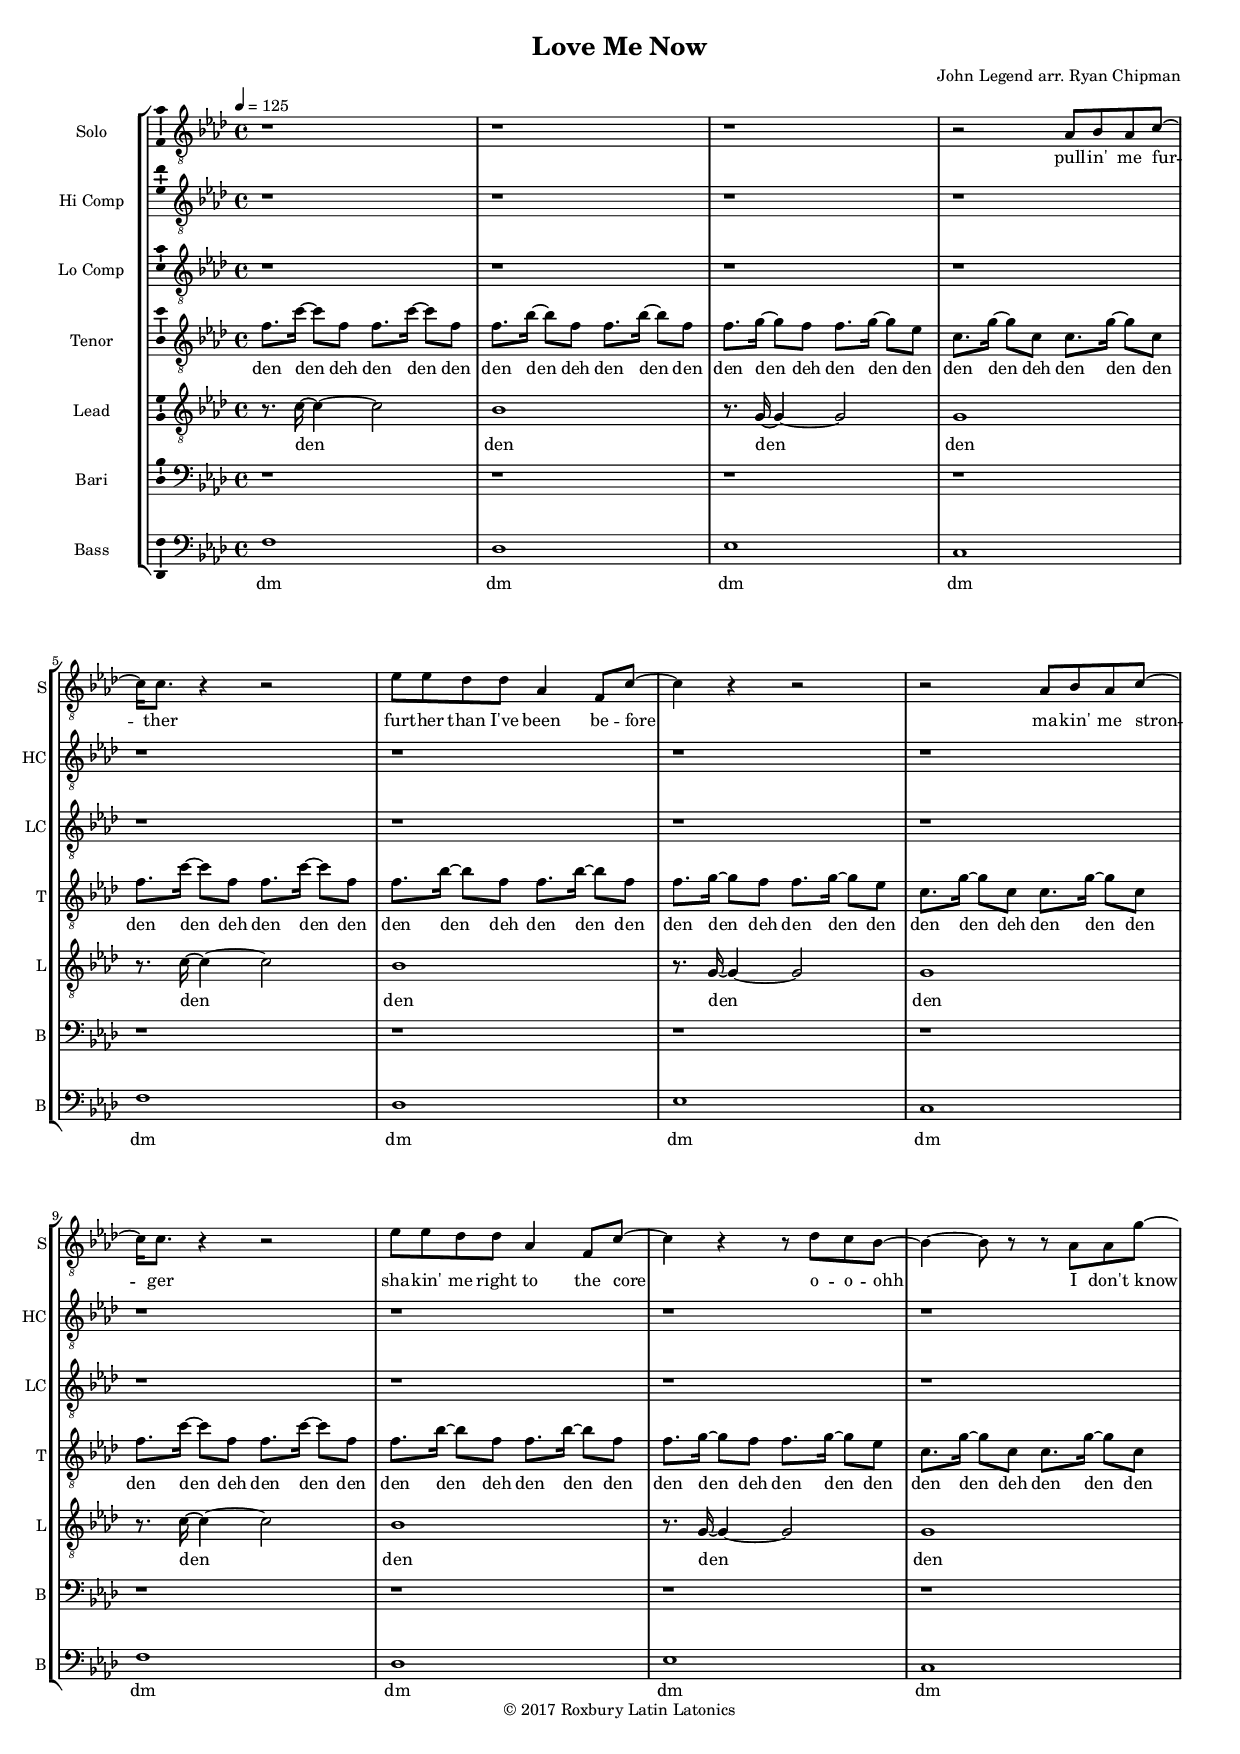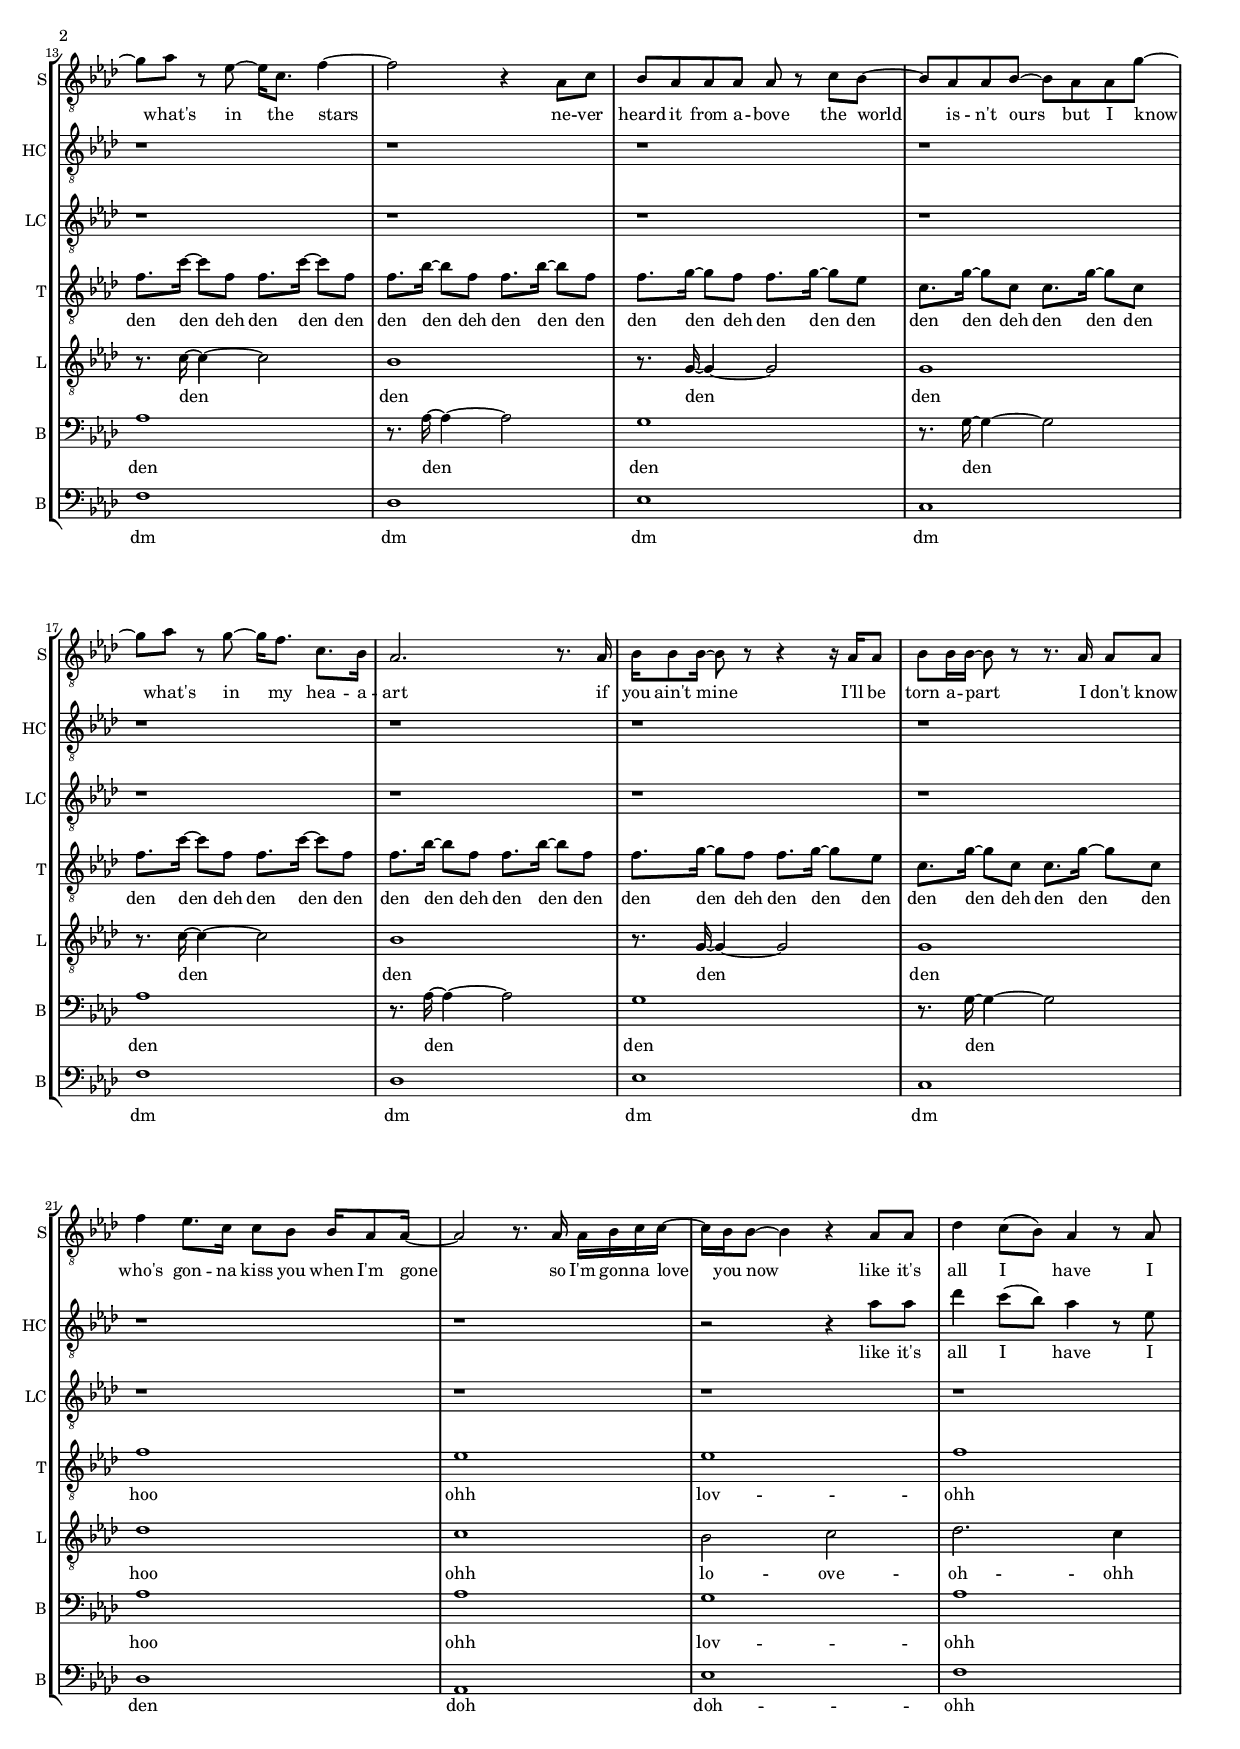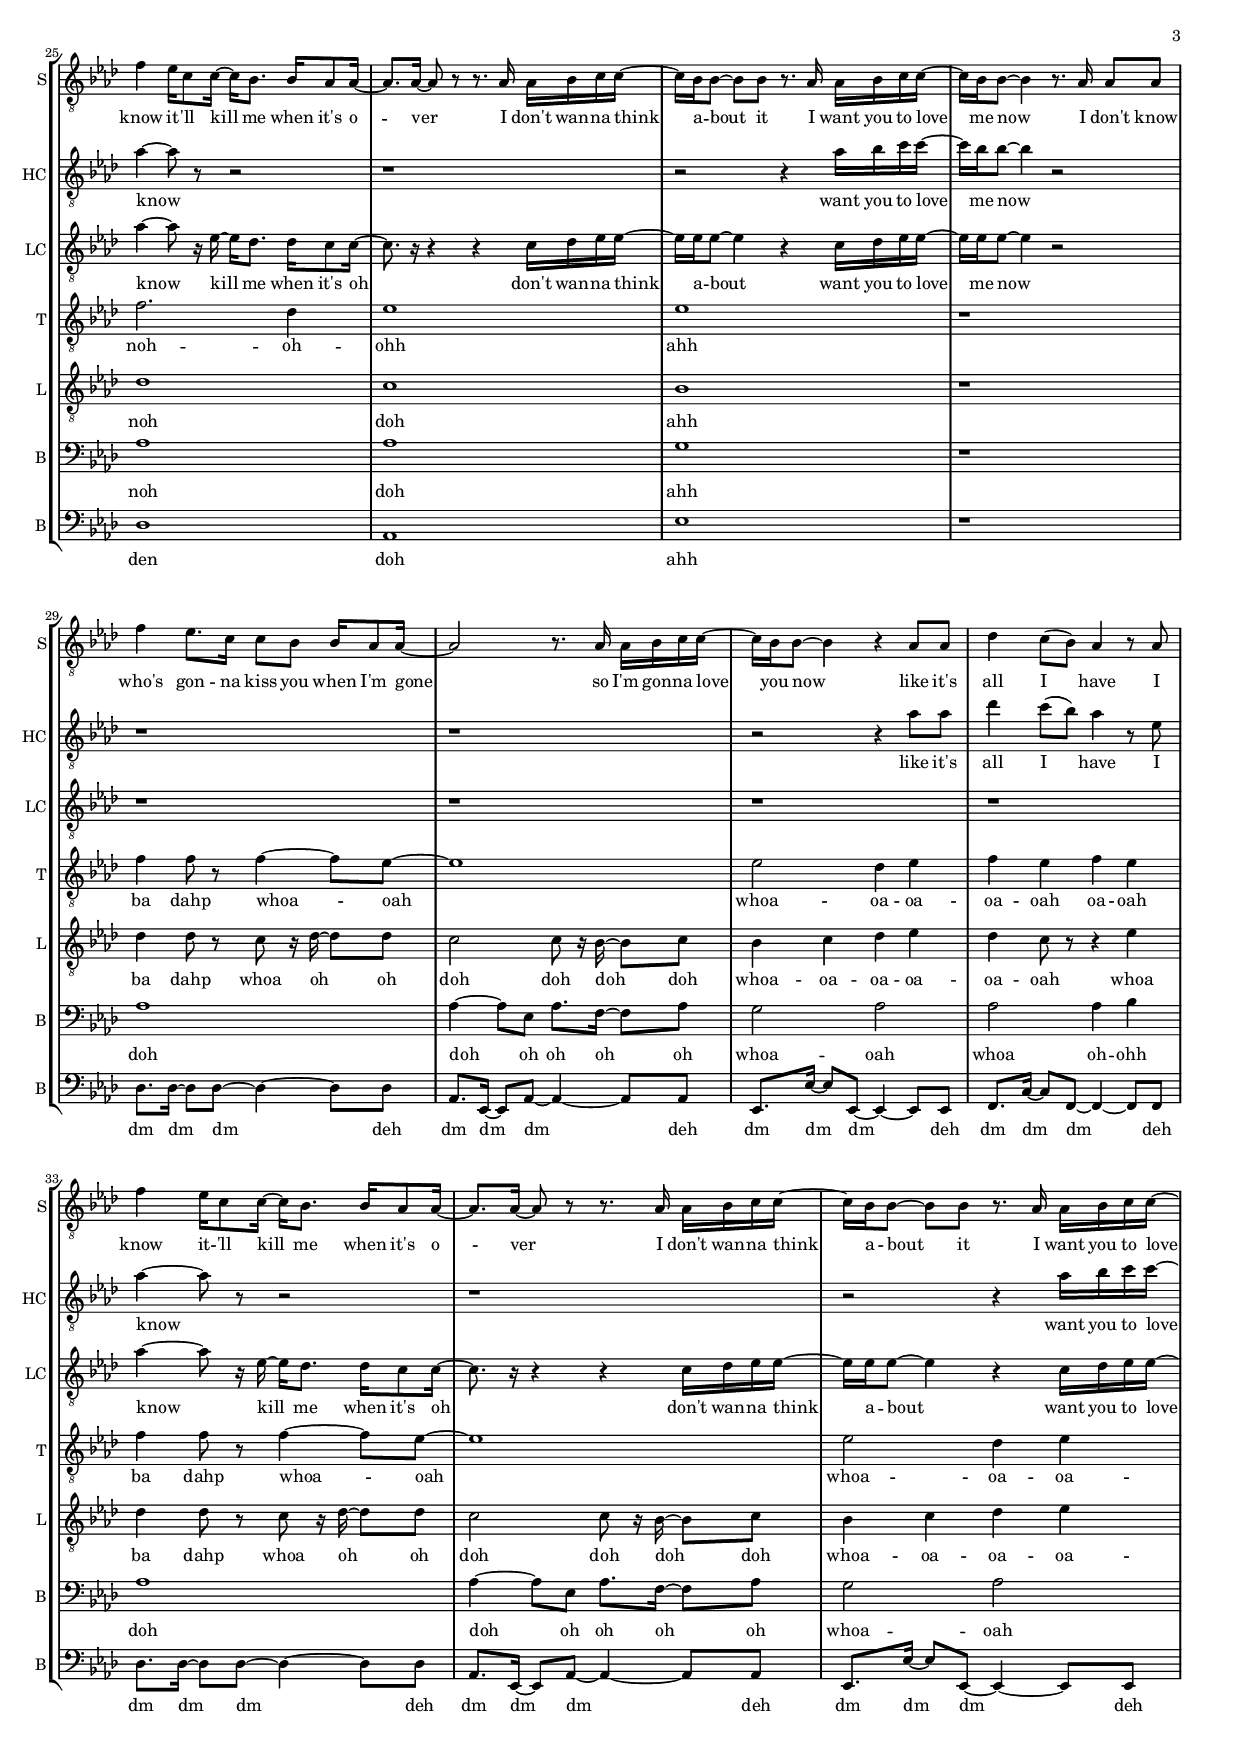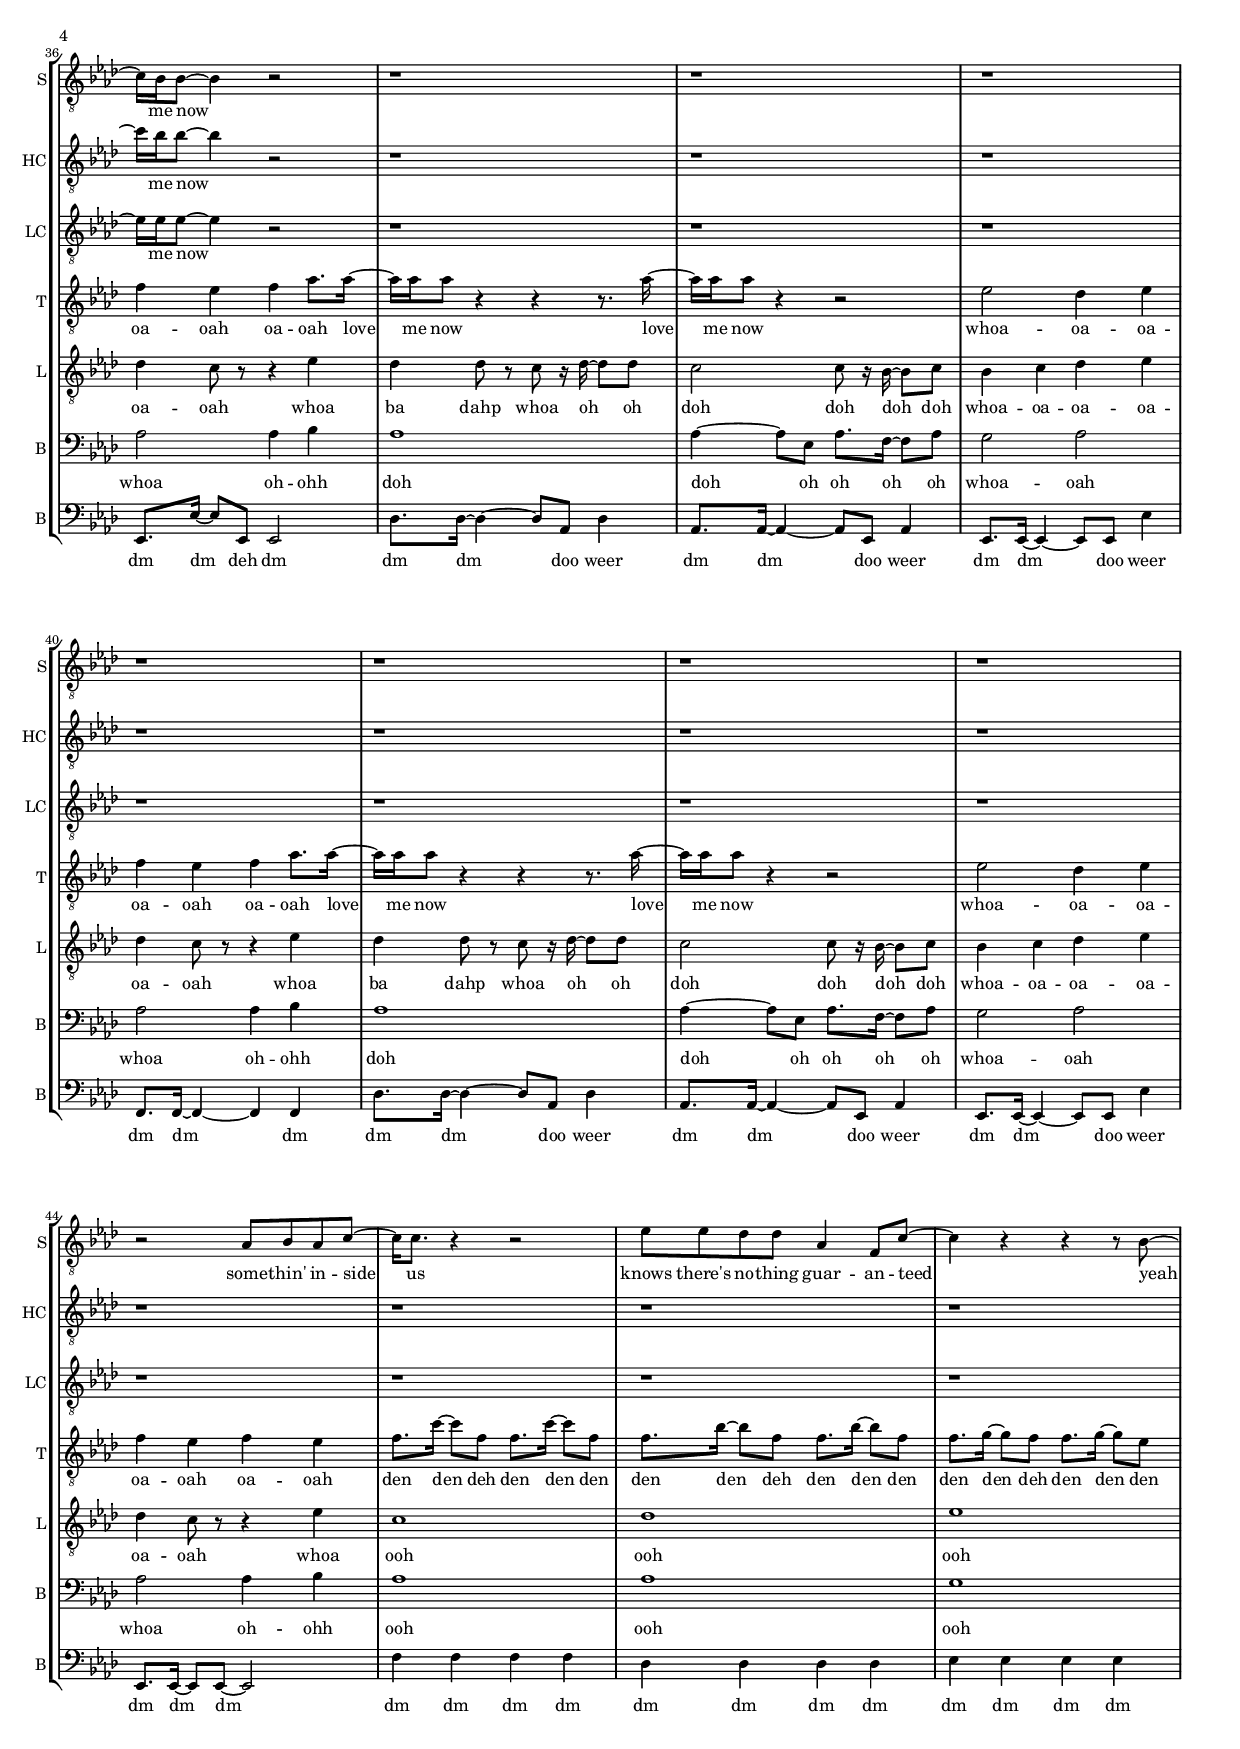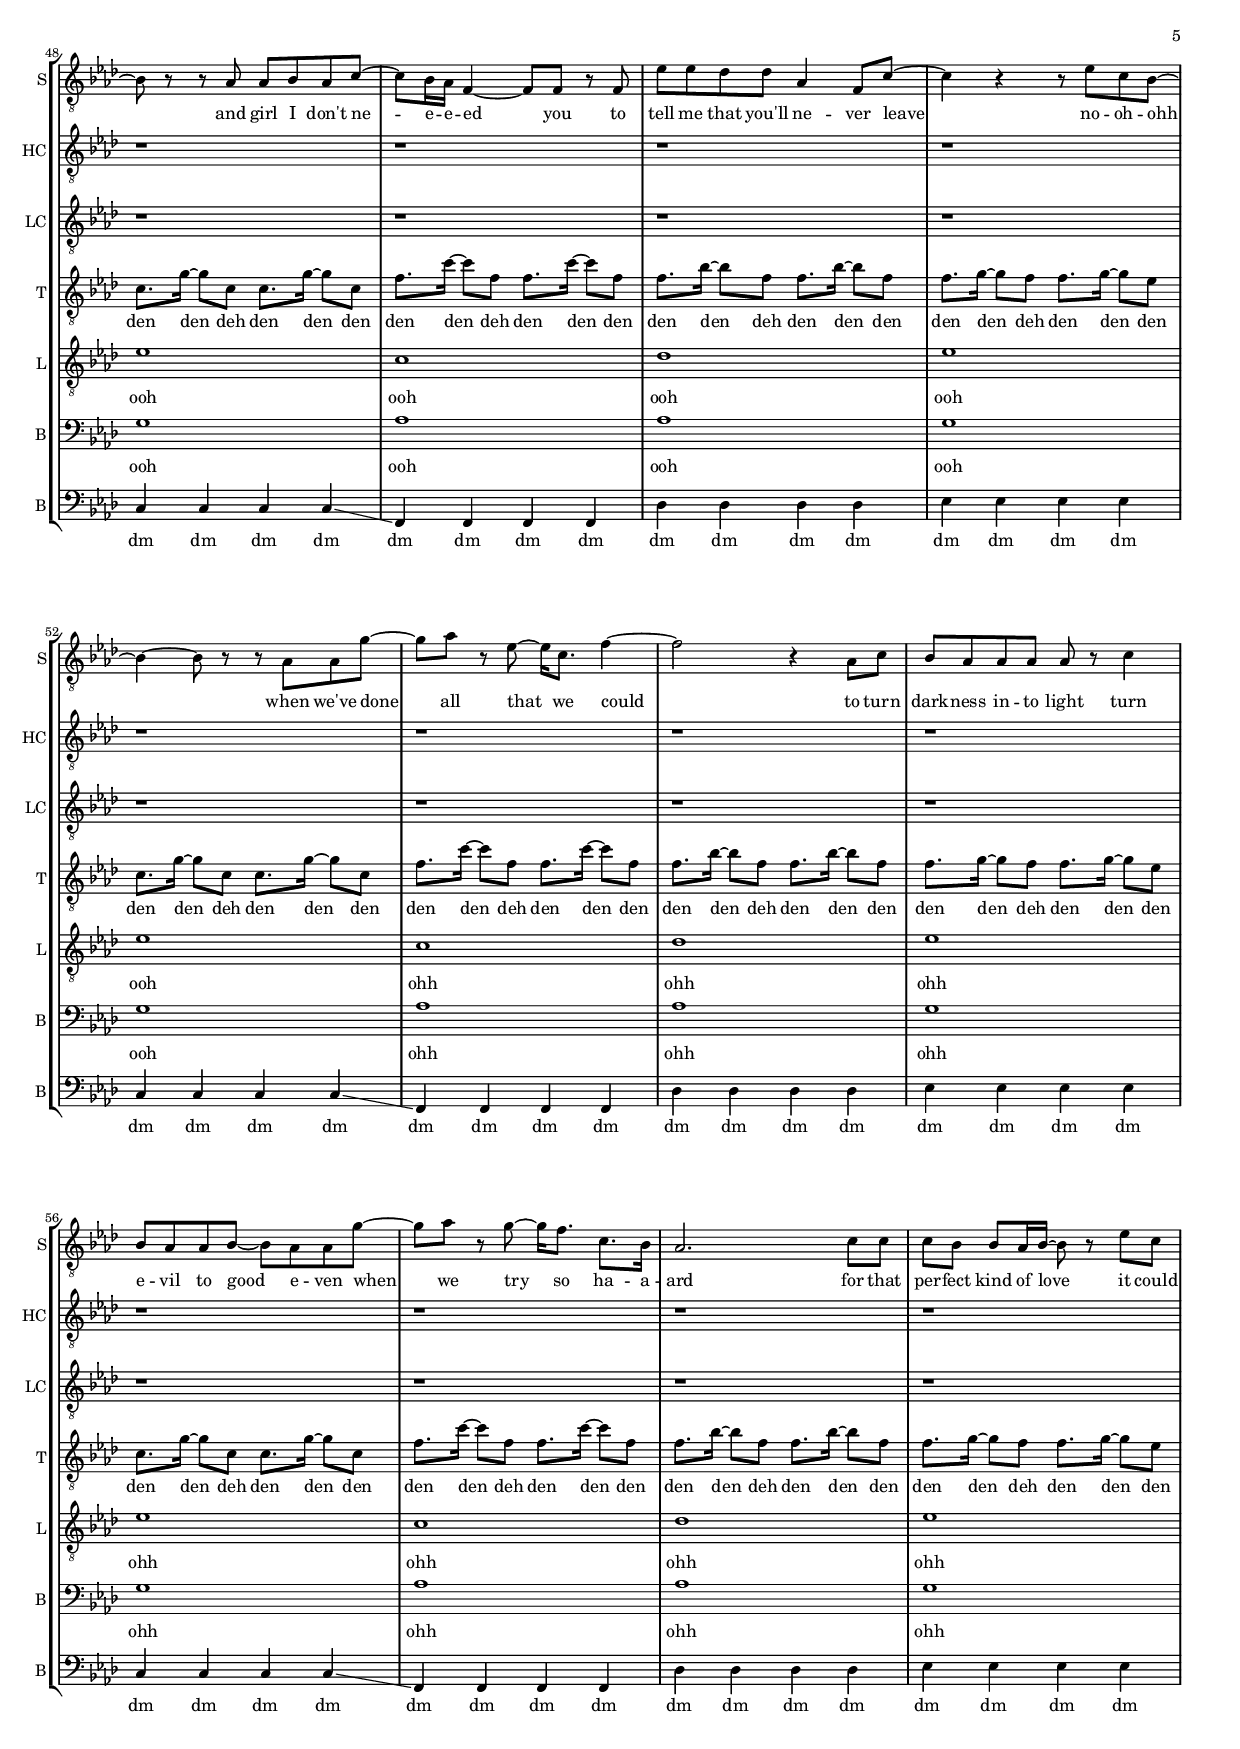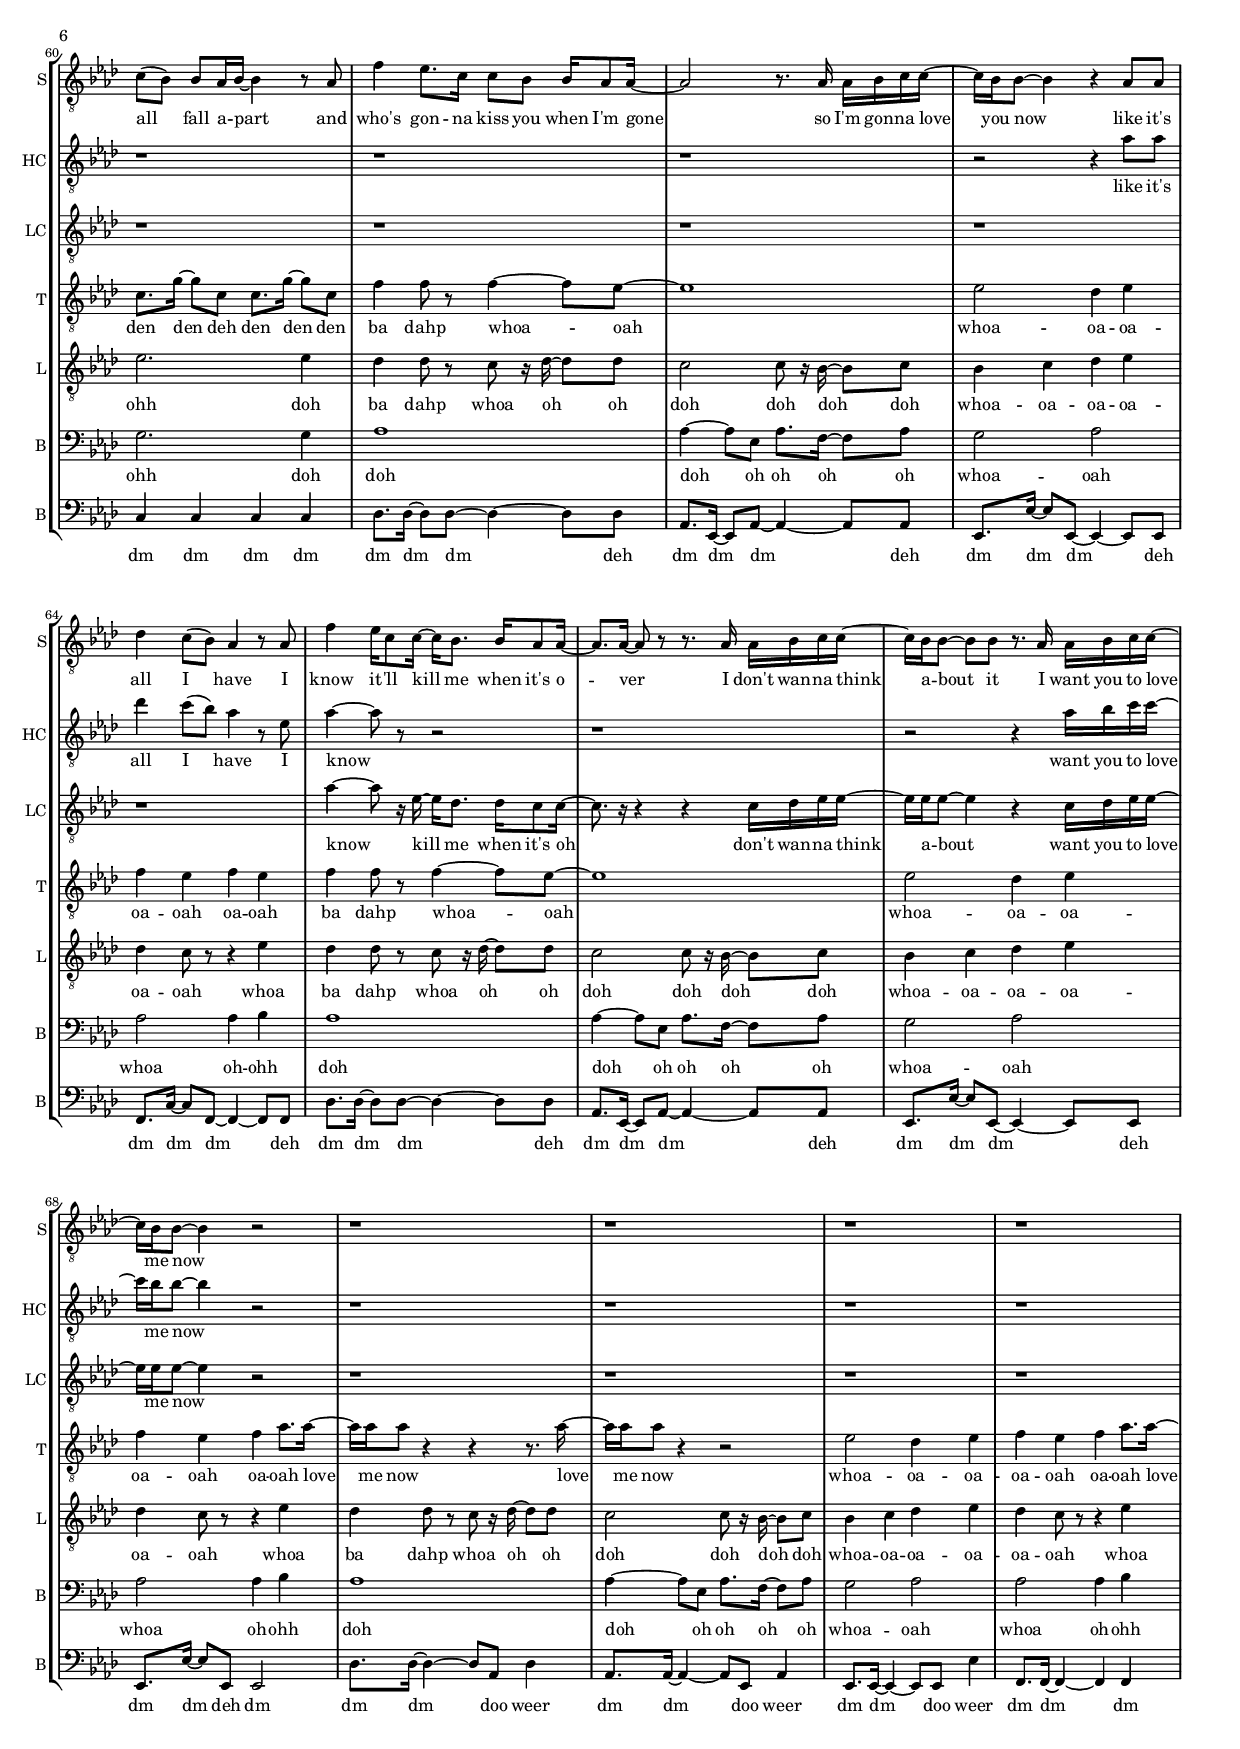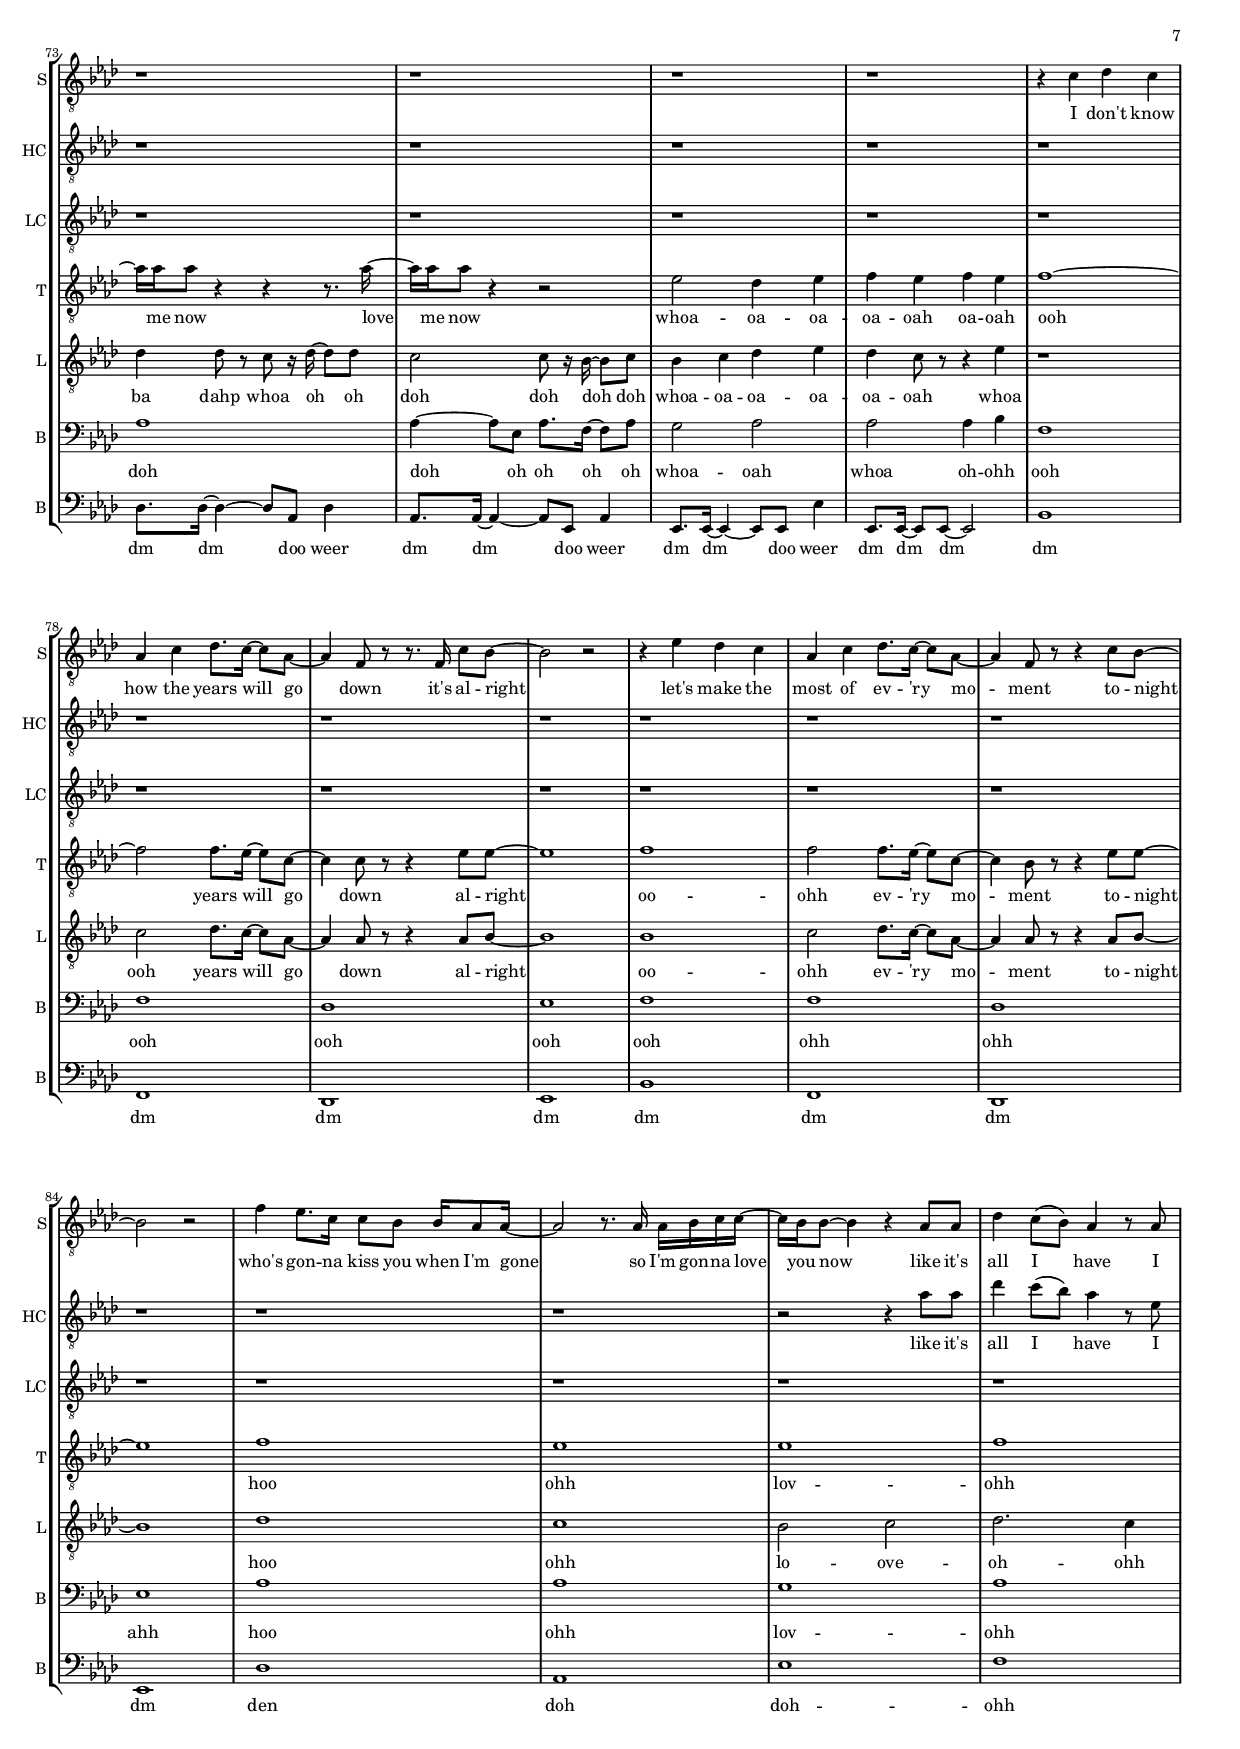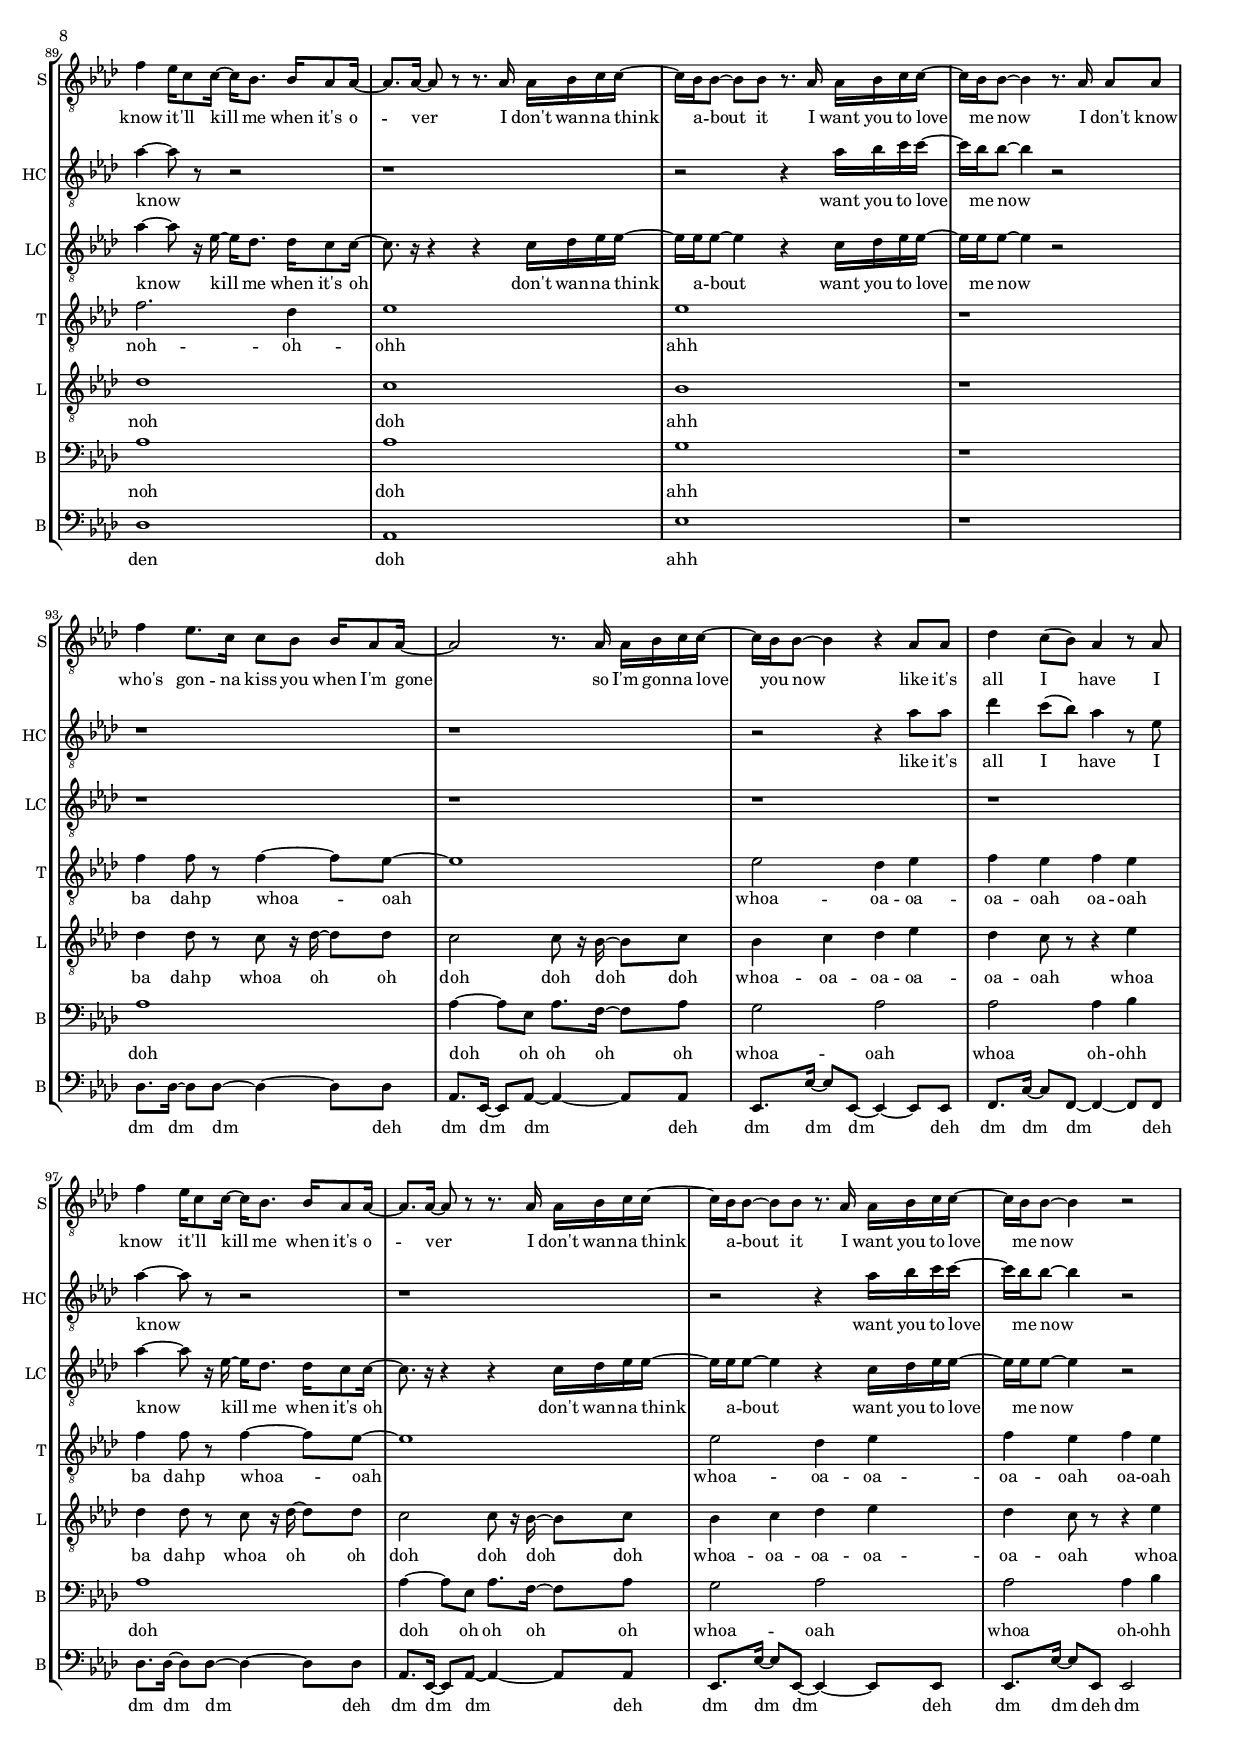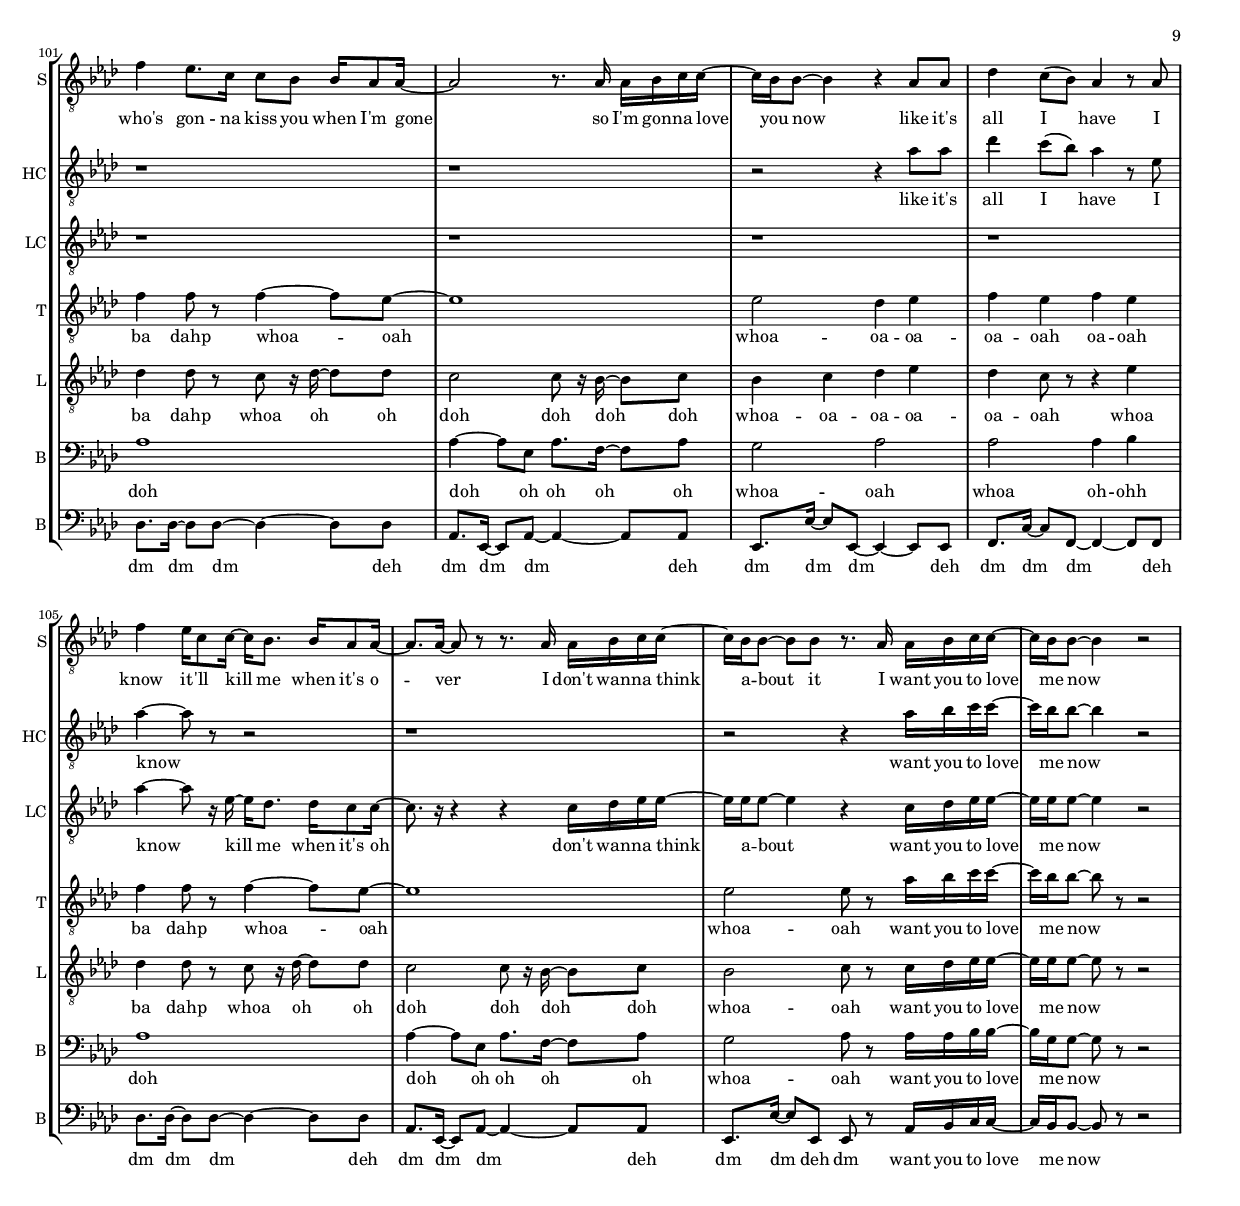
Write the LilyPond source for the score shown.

\version "2.18.2"

#(set-global-staff-size 14)

\header {
  title = "Love Me Now"
  composer = "John Legend arr. Ryan Chipman"
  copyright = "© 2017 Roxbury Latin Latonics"
}

gSolo = { \key aes \major }
gSoloLyrics = {}
gHiComp = { \key aes \major }
gHiCompLyrics = {}
gLoComp = { \key aes \major }
gLoCompLyrics = {}
gRat = { \key aes \major }
gRatLyrics = {}
gTenor = { \key aes \major }
gTenorLyrics = {}
gLead = { \key aes \major }
gLeadLyrics = {}
gBari = { \key aes \major }
gBariLyrics = {}
gBass = { \key aes \major }
gBassLyrics = {}


solo = \relative c' {
  r1 | r1 | r1 | r2 aes8 bes aes c~ |
}

soloLyrics = \lyricmode {
    pull -- in' me fur --
}

hiComp = {
  r1 | r1 | r1 | r1 |
}

hiCompLyrics = \lyricmode {}

loComp = {
  r1 | r1 | r1 | r1 |
}

loCompLyrics= \lyricmode {}

tenor = \relative c' {
  f8. c'16~ c8 f, f8. c'16~ c8 f, |
  f8. bes16~ bes8 f f8. bes16~ bes8 f |
  f8. g16~ g8 f f8. g16~ g8 ees |
  c8. g'16~ g8 c, c8. g'16~ g8 c, |
}

tenorLyrics = \lyricmode {
  den den deh den den den
  den den deh den den den
  den den deh den den den
  den den deh den den den
}

lead = \relative c' {
  r8. c16~ c4~ c2 |
  bes1 |
  r8. g16~ g4~ g2 |
  g1 |
}

leadLyrics = \lyricmode {
  den
  den
  den
  den
}

bari = \relative c {
  r1 | r1 | r1 | r1 |
}

bariLyrics = \lyricmode {}

bass = \relative c {
  f1 | des1 | ees1 | c1 |
}

bassLyrics = \lyricmode {
  dm dm dm dm
}


% "Export" the music to new variables

gSolo = { \gSolo \solo }
gSoloLyrics = { \gSoloLyrics \soloLyrics }
gHiComp = { \gHiComp \hiComp }
gHiCompLyrics = { \gHiCompLyrics \hiCompLyrics }
gLoComp = { \gLoComp \loComp }
gLoCompLyrics = { \gLoCompLyrics \loCompLyrics }
gTenor = { \gTenor \tenor }
gTenorLyrics = { \gTenorLyrics \tenorLyrics }
gLead = { \gLead \lead }
gLeadLyrics = { \gLeadLyrics \leadLyrics }
gBari = { \gBari \bari }
gBariLyrics = { \gBariLyrics \bariLyrics }
gBass = { \gBass \bass }
gBassLyrics = { \gBassLyrics \bassLyrics }


solo = \relative c' {
  c16 c8. r4 r2 |
  % ther
  ees8 ees des des aes4 f8 c'~ |
  % fur-ther than I've been be-fore
  c4 r r2 |
  %
  r2 aes8 bes aes c~ |
  % ma-kin' me stron-
  c16 c8. r4 r2 |
  % ger
  ees8 ees des des aes4 f8 c'~ |
  % sha-kin' me right to the core
  c4 r r8 des c bes~ |
  %       oh oh ohh
  bes4~ bes8 r r aes aes g'~ |
  %               I don't know
  g8 aes8 r ees8~ ees16 c8. f4~ |
  % what's in the stars
  f2 r4 aes,8 c |
  %      ne-ver
  bes8 aes aes aes aes r c bes~ |
  % heard it from a-bove the world
  bes8 aes aes bes~ bes aes aes g'~ |
  % is-n't ours but I know
  g8 aes8 r g8~ g16 f8. c8. bes16 |
  % what's in my hea-a-
  aes2. r8. aes16 |
  % art      if
  bes16 bes8 bes16~ bes8 r r4 r16 aes aes8 |
  % you ain't mine                I'll be
  bes8 bes16 bes~ bes8 r r8. aes16 aes8 aes |
  % torn a-part                 I don't know
}

soloLyrics = \lyricmode {
  ther
  fur -- ther than I've been be -- fore
  ma -- kin' me stron -- ger
  sha -- kin' me right to the core
  o -- o -- ohh
  I don't know what's in the stars
  ne -- ver heard it from a -- bove
  the world is -- n't ours
  but I know what's in my hea -- a -- art
  if you ain't mine
  I'll be torn a -- part
  I don't know
}

hiComp = {
  r1 | r1 | r1 | r1|
  r1 | r1 | r1 | r1|
  r1 | r1 | r1 | r1|
  r1 | r1 | r1 | r1|
}

hiCompLyrics = \lyricmode {}

loComp = {
  r1 | r1 | r1 | r1|
  r1 | r1 | r1 | r1|
  r1 | r1 | r1 | r1|
  r1 | r1 | r1 | r1|
}

loCompLyrics= \lyricmode {}

tenor = \relative c' {
  f8. c'16~ c8 f, f8. c'16~ c8 f, |
  f8. bes16~ bes8 f f8. bes16~ bes8 f |
  f8. g16~ g8 f f8. g16~ g8 ees |
  c8. g'16~ g8 c, c8. g'16~ g8 c, |

  f8. c'16~ c8 f, f8. c'16~ c8 f, |
  f8. bes16~ bes8 f f8. bes16~ bes8 f |
  f8. g16~ g8 f f8. g16~ g8 ees |
  c8. g'16~ g8 c, c8. g'16~ g8 c, |

  f8. c'16~ c8 f, f8. c'16~ c8 f, |
  f8. bes16~ bes8 f f8. bes16~ bes8 f |
  f8. g16~ g8 f f8. g16~ g8 ees |
  c8. g'16~ g8 c, c8. g'16~ g8 c, |

  f8. c'16~ c8 f, f8. c'16~ c8 f, |
  f8. bes16~ bes8 f f8. bes16~ bes8 f |
  f8. g16~ g8 f f8. g16~ g8 ees |
  c8. g'16~ g8 c, c8. g'16~ g8 c, |
}

tenorLyrics = \lyricmode {
  den den deh den den den
  den den deh den den den
  den den deh den den den
  den den deh den den den

  den den deh den den den
  den den deh den den den
  den den deh den den den
  den den deh den den den

  den den deh den den den
  den den deh den den den
  den den deh den den den
  den den deh den den den

  den den deh den den den
  den den deh den den den
  den den deh den den den
  den den deh den den den
}

lead = \relative c' {
  r8. c16~ c4~ c2 |
  bes1 |
  r8. g16~ g4~ g2 |
  g1 |

  r8. c16~ c4~ c2 |
  bes1 |
  r8. g16~ g4~ g2 |
  g1 |

  r8. c16~ c4~ c2 |
  bes1 |
  r8. g16~ g4~ g2 |
  g1 |

  r8. c16~ c4~ c2 |
  bes1 |
  r8. g16~ g4~ g2 |
  g1 |
}

leadLyrics = \lyricmode {
  den
  den
  den
  den

  den
  den
  den
  den

  den
  den
  den
  den

  den
  den
  den
  den
}

bari = \relative c' {
  r1 | r1 | r1 | r1|
  r1 | r1 | r1 | r1|

  aes1 |
  r8. aes16~ aes4~ aes2 |
  g1 |
  r8. g16~ g4~ g2 |

  aes1 |
  r8. aes16~ aes4~ aes2 |
  g1 |
  r8. g16~ g4~ g2 |
}

bariLyrics = \lyricmode {
  den
  den
  den
  den

  den
  den
  den
  den
}

bass = \relative c {
  f1 | des1 | ees1 | c1 |
  f1 | des1 | ees1 | c1 |
  f1 | des1 | ees1 | c1 |
  f1 | des1 | ees1 | c1 |
}

bassLyrics = \lyricmode {
  dm dm dm dm
  dm dm dm dm
  dm dm dm dm
  dm dm dm dm
}


% "Export" the music to new variables

gSolo = { \gSolo \solo }
gSoloLyrics = { \gSoloLyrics \soloLyrics }
gHiComp = { \gHiComp \hiComp }
gHiCompLyrics = { \gHiCompLyrics \hiCompLyrics }
gLoComp = { \gLoComp \loComp }
gLoCompLyrics = { \gLoCompLyrics \loCompLyrics }
gTenor = { \gTenor \tenor }
gTenorLyrics = { \gTenorLyrics \tenorLyrics }
gLead = { \gLead \lead }
gLeadLyrics = { \gLeadLyrics \leadLyrics }
gBari = { \gBari \bari }
gBariLyrics = { \gBariLyrics \bariLyrics }
gBass = { \gBass \bass }
gBassLyrics = { \gBassLyrics \bassLyrics }


solo = \relative c' {
  f4   ees8. c16   c8 bes   bes16 aes8 aes16~ |
  % who's gon-na kiss you when I'm gone
  aes2   r8. aes16   aes bes c c~ |
  % so I'm gon-na love
  c16 bes bes8~   bes4   r4   aes8 aes |
  % you now, like it's
  des4   c8( bes)   aes4   r8 aes |
  % all I have I
  f'4   ees16 c8 c16~   c bes8.   bes16 aes8 aes16~ |
  % know it'll kill me when it's o-
  aes8. aes16~   aes8 r   r8. aes16   aes bes c c~ |
  %     ver                     I don't wan-na think
  c16 bes bes8~   bes bes   r8. aes16   aes bes c c~ |
  % a-bout it                   I want you to love
  c16 bes bes8~   bes4   r8. aes16   aes8 aes |
  % me now                     I don't know
}

soloLyrics = \lyricmode {
  who's gon -- na kiss you when I'm gone
  so I'm gon -- na love you now
  like it's all I have
  I know it -- 'll kill me when it's o -- ver
  I don't wan -- na think a -- bout it
  I want you to love me now I don't know
}

hiComp = \relative c' {
  r1 |
  r1 |
  r2   r4   aes'8 aes |
  %         like it's
  des4   c8( bes)   aes4   r8 ees |
  % all I have                I

  aes4~  aes8 r8 r2 |
  % know
  r1 |
  r2  r4  aes16 bes c c~ |
  % want you to love
  c16 bes bes8~   bes4  r2 |
  % me now
}

hiCompLyrics = \lyricmode {
  like it's all I have
  I know
  want you to love me now
}

loComp = \relative c' {
  r1 |
  r1 |
  r1 |
  r1 |

  aes'4~  aes8 r16 ees16~   ees16 des8.   des16 c8 c16~ |
  % know kill me when it's o ...
  c8. r16   r4   r   c16 des ees ees~ |
  % ... o           don't wanna think
  ees16 ees ees8~   ees4   r4  c16 des ees ees~ |
  % about                      want you to love
  ees16 ees ees8~   ees4   r2|
  % me now
}

loCompLyrics = \lyricmode {
  know kill me when it's oh
  don't wan -- na think a -- bout
  want you to love me now
}

tenor = \relative c' {
  f1 |
  ees1 |
  ees1 |
  f1 |

  f2. des4 |
  ees1 |
  ees1 |
  r1 |
}

tenorLyrics = \lyricmode {
  hoo
  ohh
  lov --
  ohh
  noh -- oh --
  ohh
  ahh
}

lead = \relative c' {
  des1 |
  c1 |
  bes2 c |
  des2. c4 |

  des1 |
  c1 |
  bes1 |
  r1 |
}

leadLyrics = \lyricmode {
  hoo
  ohh
  lo -- ove --
  oh -- ohh
  noh
  doh
  ahh
}

bari = \relative c' {
  aes1 |
  aes1 |
  g1 |
  aes1 |

  aes1 |
  aes1 |
  g1 |
  r1 |
}

bariLyrics = \lyricmode {
  hoo
  ohh
  lov --
  ohh
  noh
  doh
  ahh
}

bass = \relative c {
  des1 |
  aes1 |
  ees'1 |
  f1 |

  des1 |
  aes1 |
  ees'1 |
  r1 |
}

bassLyrics = \lyricmode {
  den
  doh
  doh --
  ohh
  den
  doh
  ahh
}


% "Export" the music to new variables

gSolo = { \gSolo \solo }
gSoloLyrics = { \gSoloLyrics \soloLyrics }
gHiComp = { \gHiComp \hiComp }
gHiCompLyrics = { \gHiCompLyrics \hiCompLyrics }
gLoComp = { \gLoComp \loComp }
gLoCompLyrics = { \gLoCompLyrics \loCompLyrics }
gTenor = { \gTenor \tenor }
gTenorLyrics = { \gTenorLyrics \tenorLyrics }
gLead = { \gLead \lead }
gLeadLyrics = { \gLeadLyrics \leadLyrics }
gBari = { \gBari \bari }
gBariLyrics = { \gBariLyrics \bariLyrics }
gBass = { \gBass \bass }
gBassLyrics = { \gBassLyrics \bassLyrics }


solo = \relative c' {
  f4   ees8. c16   c8 bes   bes16 aes8 aes16~ |
  % who's gon-na kiss you when I'm gone
  aes2   r8. aes16   aes bes c c~ |
  % so I'm gon-na love
  c16 bes bes8~   bes4   r4   aes8 aes |
  % you now, like it's
  des4   c8( bes)   aes4   r8 aes |
  % all I have I
  f'4   ees16 c8 c16~   c bes8.   bes16 aes8 aes16~ |
  % know it'll kill me when it's o-
  aes8. aes16~   aes8 r   r8. aes16   aes bes c c~ |
  %     ver                     I don't wan-na think
  c16 bes bes8~   bes bes   r8. aes16   aes bes c c~ |
  % a-bout it                   I want you to love
  c16 bes bes8~   bes4   r2 |
  % me now
}

soloLyrics = \lyricmode {
  who's gon -- na kiss you when I'm gone
  so I'm gon -- na love you now
  like it's all I have
  I know it -- 'll kill me when it's o -- ver
  I don't wan -- na think a -- bout it
  I want you to love me now
}

hiComp = \relative c' {
  r1 |
  r1 |
  r2   r4   aes'8 aes |
  %         like it's
  des4   c8( bes)   aes4   r8 ees |
  % all I have                I

  aes4~  aes8 r8 r2 |
  % know
  r1 |
  r2  r4  aes16 bes c c~ |
  % want you to love
  c16 bes bes8~   bes4  r2 |
  % me now
}

hiCompLyrics = \lyricmode {
  like it's all I have
  I know
  want you to love me now
}

loComp = \relative c' {
  r1 |
  r1 |
  r1 |
  r1 |

  aes'4~  aes8 r16 ees16~   ees16 des8.   des16 c8 c16~ |
  % know kill me when it's o ...
  c8. r16   r4   r   c16 des ees ees~ |
  % ... o           don't wanna think
  ees16 ees ees8~   ees4   r4  c16 des ees ees~ |
  % about                      want you to love
  ees16 ees ees8~   ees4   r2|
  % me now
}

loCompLyrics = \lyricmode {
  know kill me when it's oh
  don't wan -- na think a -- bout
  want you to love me now
}

tenor = \relative c' {
  f4   f8 r  f4~  f8 ees~ |
  ees1 |
  ees2 des4 ees |
  f4 ees f ees |

  f4   f8 r  f4~  f8 ees~ |
  ees1 |
  ees2 des4 ees |
  f4 ees f aes8. aes16~ |
}

tenorLyrics = \lyricmode {
  ba dahp whoa --
  oah
  whoa -- oa -- oa --
  oa -- oah oa -- oah

  ba dahp whoa --
  oah
  whoa -- oa -- oa --
  oa -- oah oa -- oah love
}

lead = \relative c' {
  des4   des8 r   c r16 des~   des8 des |
  c2   c8 r16 bes~   bes8 c |
  bes4 c des ees |
  des4   c8 r  r4  ees |

  des4   des8 r   c r16 des~   des8 des |
  c2   c8 r16 bes~   bes8 c |
  bes4 c des ees |
  des4   c8 r  r4  ees |
}

leadLyrics = \lyricmode {
  ba dahp whoa oh oh
  doh doh doh doh
  whoa -- oa -- oa -- oa --
  oa -- oah whoa

  ba dahp whoa oh oh
  doh doh doh doh
  whoa -- oa -- oa -- oa --
  oa -- oah whoa
}

bari = \relative c' {
  aes1 |
  aes4~  aes8 ees  aes8. f16~  f8 aes |
  g2 aes |
  aes2 aes4 bes |

  aes1 |
  aes4~  aes8 ees  aes8. f16~  f8 aes |
  g2 aes |
  aes2 aes4 bes |
}

bariLyrics = \lyricmode {
  doh
  doh oh oh oh oh
  whoa -- oah
  whoa oh -- ohh

  doh
  doh oh oh oh oh
  whoa -- oah
  whoa oh -- ohh
}

bass = \relative c {
  des8. des16~   des8 des~  des4~  des8 des |
  aes8. ees16~   ees8 aes~  aes4~  aes8 aes |
  ees8. ees'16~   ees8 ees,~  ees4~  ees8 ees |
  f8. c'16~   c8 f,~  f4~  f8 f |

  des'8. des16~   des8 des~  des4~  des8 des |
  aes8. ees16~   ees8 aes~  aes4~  aes8 aes |
  ees8. ees'16~   ees8 ees,~  ees4~  ees8 ees |
  ees8. ees'16~   ees8 ees,  ees2 |
}

bassLyrics = \lyricmode {
  dm dm dm deh
  dm dm dm deh
  dm dm dm deh
  dm dm dm deh

  dm dm dm deh
  dm dm dm deh
  dm dm dm deh
  dm dm deh dm
}


% "Export" the music to new variables

gSolo = { \gSolo \solo }
gSoloLyrics = { \gSoloLyrics \soloLyrics }
gHiComp = { \gHiComp \hiComp }
gHiCompLyrics = { \gHiCompLyrics \hiCompLyrics }
gLoComp = { \gLoComp \loComp }
gLoCompLyrics = { \gLoCompLyrics \loCompLyrics }
gTenor = { \gTenor \tenor }
gTenorLyrics = { \gTenorLyrics \tenorLyrics }
gLead = { \gLead \lead }
gLeadLyrics = { \gLeadLyrics \leadLyrics }
gBari = { \gBari \bari }
gBariLyrics = { \gBariLyrics \bariLyrics }
gBass = { \gBass \bass }
gBassLyrics = { \gBassLyrics \bassLyrics }


solo = \relative c' {
  r1 |
  r1 |
  r1 | % TODO: solo riffing
  r1 |

  r1 |
  r1 |
  r1 |
  r2 aes8 bes aes c~ |
}

soloLyrics = \lyricmode {
  some -- thin' in -- side
}

hiComp = {
  r1 | r1 | r1 | r1 |
  r1 | r1 | r1 | r1 |
}

hiCompLyrics = \lyricmode {}

loComp = {
  r1 | r1 | r1 | r1 |
  r1 | r1 | r1 | r1 |
}

loCompLyrics= \lyricmode {}

tenor = \relative c' {
  aes'16 aes aes8  r4  r4 r8. aes16~ |
  aes16 aes aes8  r4  r2 |
  ees2 des4 ees |
  f4 ees f aes8. aes16~ |

  aes16 aes aes8  r4  r4 r8. aes16~ |
  aes16 aes aes8  r4  r2 |
  ees2 des4 ees |
  f4 ees f ees |
}

tenorLyrics = \lyricmode {
  me now
  love me now
  whoa -- oa -- oa --
  oa -- oah oa -- oah love

  me now
  love me now
  whoa -- oa -- oa --
  oa -- oah oa -- oah
}

lead = \relative c' {
  des4   des8 r   c r16 des~   des8 des |
  c2   c8 r16 bes~   bes8 c |
  bes4 c des ees |
  des4   c8 r  r4  ees |

  des4   des8 r   c r16 des~   des8 des |
  c2   c8 r16 bes~   bes8 c |
  bes4 c des ees |
  des4   c8 r  r4  ees |
}

leadLyrics = \lyricmode {
  ba dahp whoa oh oh
  doh doh doh doh
  whoa -- oa -- oa -- oa --
  oa -- oah whoa

  ba dahp whoa oh oh
  doh doh doh doh
  whoa -- oa -- oa -- oa --
  oa -- oah whoa
}

bari = \relative c' {
  aes1 |
  aes4~  aes8 ees  aes8. f16~  f8 aes |
  g2 aes |
  aes2 aes4 bes |

  aes1 |
  aes4~  aes8 ees  aes8. f16~  f8 aes |
  g2 aes |
  aes2 aes4 bes |
}

bariLyrics = \lyricmode {
  doh
  doh oh oh oh oh
  whoa -- oah
  whoa oh -- ohh

  doh
  doh oh oh oh oh
  whoa -- oah
  whoa oh -- ohh
}

bass = \relative c {
  des8. des16~   des4~  des8 aes8 des4 |
  aes8. aes16~   aes4~  aes8 ees8 aes4 |
  ees8. ees16~   ees4~  ees8 ees8 ees'4 |
  f,8. f16~   f4~  f4 f4 |

  des'8. des16~   des4~  des8 aes8 des4 |
  aes8. aes16~   aes4~  aes8 ees8 aes4 |
  ees8. ees16~   ees4~  ees8 ees8 ees'4 |
  ees,8. ees16~   ees8 ees~  ees2 |
}

bassLyrics = \lyricmode {
  dm dm doo weer
  dm dm doo weer
  dm dm doo weer
  dm dm dm

  dm dm doo weer
  dm dm doo weer
  dm dm doo weer
  dm dm dm
}


% "Export" the music to new variables

gSolo = { \gSolo \solo }
gSoloLyrics = { \gSoloLyrics \soloLyrics }
gHiComp = { \gHiComp \hiComp }
gHiCompLyrics = { \gHiCompLyrics \hiCompLyrics }
gLoComp = { \gLoComp \loComp }
gLoCompLyrics = { \gLoCompLyrics \loCompLyrics }
gTenor = { \gTenor \tenor }
gTenorLyrics = { \gTenorLyrics \tenorLyrics }
gLead = { \gLead \lead }
gLeadLyrics = { \gLeadLyrics \leadLyrics }
gBari = { \gBari \bari }
gBariLyrics = { \gBariLyrics \bariLyrics }
gBass = { \gBass \bass }
gBassLyrics = { \gBassLyrics \bassLyrics }


solo = \relative c' {
  c16 c8. r4 r2 |
  % us
  ees8 ees des des aes4 f8 c'~ |
  % knows there's no-thing guar-an-teed
  c4 r r r8 bes~ |
  %        yeah
  bes8 r   r8 aes   aes bes   aes c~ |
  %        and girl I don't ne-
  c8 bes16 aes   f4~   f8 f   r8 f |
  % -eed                 you    to
  ees'8 ees des des aes4 f8 c'~ |
  % tell me that you'll ne-ver leave
  c4 r r8 ees c bes~ |
  %       no oh ohh
  bes4~ bes8 r r aes aes g'~ |
  %            when we've done
  g8 aes8 r ees8~ ees16 c8. f4~ |
  % all that we could
  f2 r4 aes,8 c |
  %     to turn
  bes8 aes aes aes aes r c4 |
  % darkness into light turn
  bes8 aes aes bes~ bes aes aes g'~ |
  % evil to good; even when
  g8 aes8 r g8~ g16 f8. c8. bes16 |
  % we try so ha - a -
  aes2. c8 c |
  % ard for that
  c8 bes  bes aes16 bes~  bes8 r  ees c |
  % perfect kind of love it could
  c8( bes)  bes aes16 bes~  bes4  r8 aes |
  % all fall apart                  and
}

soloLyrics = \lyricmode {
  us
  knows there's no -- thing guar -- an -- teed
  yeah
  and girl I don't ne -- e -- e -- ed you
  to tell me that you'll ne -- ver leave
  no -- oh -- ohh
  when we've done all that we could
  to turn dark -- ness in -- to light
  turn e -- vil to good
  e -- ven when we try so ha -- a -- ard
  for that per -- fect kind of love
  it could all fall a -- part
  and
}

hiComp = {
  r1 | r1 | r1 | r1 |
  r1 | r1 | r1 | r1 |
  r1 | r1 | r1 | r1 |
  r1 | r1 | r1 | r1 |
}

hiCompLyrics = \lyricmode {}

loComp = {
  r1 | r1 | r1 | r1 |
  r1 | r1 | r1 | r1 |
  r1 | r1 | r1 | r1 |
  r1 | r1 | r1 | r1 |
}

loCompLyrics= \lyricmode {}

tenor = \relative c' {
  f8. c'16~ c8 f, f8. c'16~ c8 f, |
  f8. bes16~ bes8 f f8. bes16~ bes8 f |
  f8. g16~ g8 f f8. g16~ g8 ees |
  c8. g'16~ g8 c, c8. g'16~ g8 c, |

  f8. c'16~ c8 f, f8. c'16~ c8 f, |
  f8. bes16~ bes8 f f8. bes16~ bes8 f |
  f8. g16~ g8 f f8. g16~ g8 ees |
  c8. g'16~ g8 c, c8. g'16~ g8 c, |

  f8. c'16~ c8 f, f8. c'16~ c8 f, |
  f8. bes16~ bes8 f f8. bes16~ bes8 f |
  f8. g16~ g8 f f8. g16~ g8 ees |
  c8. g'16~ g8 c, c8. g'16~ g8 c, |

  f8. c'16~ c8 f, f8. c'16~ c8 f, |
  f8. bes16~ bes8 f f8. bes16~ bes8 f |
  f8. g16~ g8 f f8. g16~ g8 ees |
  c8. g'16~ g8 c, c8. g'16~ g8 c, |
}

tenorLyrics = \lyricmode {
  den den deh den den den
  den den deh den den den
  den den deh den den den
  den den deh den den den

  den den deh den den den
  den den deh den den den
  den den deh den den den
  den den deh den den den

  den den deh den den den
  den den deh den den den
  den den deh den den den
  den den deh den den den

  den den deh den den den
  den den deh den den den
  den den deh den den den
  den den deh den den den
}

lead = \relative c' {
  c1 |
  des1 |
  ees1 |
  ees1 |

  c1 |
  des1 |
  ees1 |
  ees1 |

  c1 |
  des1 |
  ees1 |
  ees1 |

  c1 |
  des1 |
  ees1 |
  ees2. ees4 |
}

leadLyrics = \lyricmode {
  ooh
  ooh
  ooh
  ooh

  ooh
  ooh
  ooh
  ooh

  ohh
  ohh
  ohh
  ohh

  ohh
  ohh
  ohh
  ohh doh
}

bari = \relative c' {
  aes1 |
  aes1 |
  g1 |
  g1 |

  aes1 |
  aes1 |
  g1 |
  g1 |

  aes1 |
  aes1 |
  g1 |
  g1 |

  aes1 |
  aes1 |
  g1 |
  g2. g4 |
}

bariLyrics = \lyricmode {
  ooh
  ooh
  ooh
  ooh

  ooh
  ooh
  ooh
  ooh

  ohh
  ohh
  ohh
  ohh

  ohh
  ohh
  ohh
  ohh doh
}

bass = \relative c {
  f4 f f f |
  des4 des des des |
  ees4 ees ees ees |
  c4 c c c \glissando |

  f,4 f f f |
  des'4 des des des |
  ees4 ees ees ees |
  c4 c c c \glissando |

  f,4 f f f |
  des'4 des des des |
  ees4 ees ees ees |
  c4 c c c \glissando |

  f,4 f f f |
  des'4 des des des |
  ees4 ees ees ees |
  c4 c c c |
}

bassLyrics = \lyricmode {
  dm dm dm dm
  dm dm dm dm
  dm dm dm dm
  dm dm dm dm

  dm dm dm dm
  dm dm dm dm
  dm dm dm dm
  dm dm dm dm

  dm dm dm dm
  dm dm dm dm
  dm dm dm dm
  dm dm dm dm

  dm dm dm dm
  dm dm dm dm
  dm dm dm dm
  dm dm dm dm
}


% "Export" the music to new variables

gSolo = { \gSolo \solo }
gSoloLyrics = { \gSoloLyrics \soloLyrics }
gHiComp = { \gHiComp \hiComp }
gHiCompLyrics = { \gHiCompLyrics \hiCompLyrics }
gLoComp = { \gLoComp \loComp }
gLoCompLyrics = { \gLoCompLyrics \loCompLyrics }
gTenor = { \gTenor \tenor }
gTenorLyrics = { \gTenorLyrics \tenorLyrics }
gLead = { \gLead \lead }
gLeadLyrics = { \gLeadLyrics \leadLyrics }
gBari = { \gBari \bari }
gBariLyrics = { \gBariLyrics \bariLyrics }
gBass = { \gBass \bass }
gBassLyrics = { \gBassLyrics \bassLyrics }


solo = \relative c' {
  f4   ees8. c16   c8 bes   bes16 aes8 aes16~ |
  % who's gon-na kiss you when I'm gone
  aes2   r8. aes16   aes bes c c~ |
  % so I'm gon-na love
  c16 bes bes8~   bes4   r4   aes8 aes |
  % you now, like it's
  des4   c8( bes)   aes4   r8 aes |
  % all I have I
  f'4   ees16 c8 c16~   c bes8.   bes16 aes8 aes16~ |
  % know it'll kill me when it's o-
  aes8. aes16~   aes8 r   r8. aes16   aes bes c c~ |
  %     ver                     I don't wan-na think
  c16 bes bes8~   bes bes   r8. aes16   aes bes c c~ |
  % a-bout it                   I want you to love
  c16 bes bes8~   bes4   r2 |
  % me now
}

soloLyrics = \lyricmode {
  who's gon -- na kiss you when I'm gone
  so I'm gon -- na love you now
  like it's all I have
  I know it -- 'll kill me when it's o -- ver
  I don't wan -- na think a -- bout it
  I want you to love me now
}

hiComp = \relative c' {
  r1 |
  r1 |
  r2   r4   aes'8 aes |
  %         like it's
  des4   c8( bes)   aes4   r8 ees |
  % all I have                I

  aes4~  aes8 r8 r2 |
  % know
  r1 |
  r2  r4  aes16 bes c c~ |
  % want you to love
  c16 bes bes8~   bes4  r2 |
  % me now
}

hiCompLyrics = \lyricmode {
  like it's all I have
  I know
  want you to love me now
}

loComp = \relative c' {
  r1 |
  r1 |
  r1 |
  r1 |

  aes'4~  aes8 r16 ees16~   ees16 des8.   des16 c8 c16~ |
  % know kill me when it's o ...
  c8. r16   r4   r   c16 des ees ees~ |
  % ... o           don't wanna think
  ees16 ees ees8~   ees4   r4  c16 des ees ees~ |
  % about                      want you to love
  ees16 ees ees8~   ees4   r2|
  % me now
}

loCompLyrics = \lyricmode {
  know kill me when it's oh
  don't wan -- na think a -- bout
  want you to love me now
}

tenor = \relative c' {
  f4   f8 r  f4~  f8 ees~ |
  ees1 |
  ees2 des4 ees |
  f4 ees f ees |

  f4   f8 r  f4~  f8 ees~ |
  ees1 |
  ees2 des4 ees |
  f4 ees f aes8. aes16~ |
}

tenorLyrics = \lyricmode {
  ba dahp whoa --
  oah
  whoa -- oa -- oa --
  oa -- oah oa -- oah

  ba dahp whoa --
  oah
  whoa -- oa -- oa --
  oa -- oah oa -- oah love
}

lead = \relative c' {
  des4   des8 r   c r16 des~   des8 des |
  c2   c8 r16 bes~   bes8 c |
  bes4 c des ees |
  des4   c8 r  r4  ees |

  des4   des8 r   c r16 des~   des8 des |
  c2   c8 r16 bes~   bes8 c |
  bes4 c des ees |
  des4   c8 r  r4  ees |
}

leadLyrics = \lyricmode {
  ba dahp whoa oh oh
  doh doh doh doh
  whoa -- oa -- oa -- oa --
  oa -- oah whoa

  ba dahp whoa oh oh
  doh doh doh doh
  whoa -- oa -- oa -- oa --
  oa -- oah whoa
}

bari = \relative c' {
  aes1 |
  aes4~  aes8 ees  aes8. f16~  f8 aes |
  g2 aes |
  aes2 aes4 bes |

  aes1 |
  aes4~  aes8 ees  aes8. f16~  f8 aes |
  g2 aes |
  aes2 aes4 bes |
}

bariLyrics = \lyricmode {
  doh
  doh oh oh oh oh
  whoa -- oah
  whoa oh -- ohh

  doh
  doh oh oh oh oh
  whoa -- oah
  whoa oh -- ohh
}

bass = \relative c {
  des8. des16~   des8 des~  des4~  des8 des |
  aes8. ees16~   ees8 aes~  aes4~  aes8 aes |
  ees8. ees'16~   ees8 ees,~  ees4~  ees8 ees |
  f8. c'16~   c8 f,~  f4~  f8 f |

  des'8. des16~   des8 des~  des4~  des8 des |
  aes8. ees16~   ees8 aes~  aes4~  aes8 aes |
  ees8. ees'16~   ees8 ees,~  ees4~  ees8 ees |
  ees8. ees'16~   ees8 ees,  ees2 |
}

bassLyrics = \lyricmode {
  dm dm dm deh
  dm dm dm deh
  dm dm dm deh
  dm dm dm deh

  dm dm dm deh
  dm dm dm deh
  dm dm dm deh
  dm dm deh dm
}


% "Export" the music to new variables

gSolo = { \gSolo \solo }
gSoloLyrics = { \gSoloLyrics \soloLyrics }
gHiComp = { \gHiComp \hiComp }
gHiCompLyrics = { \gHiCompLyrics \hiCompLyrics }
gLoComp = { \gLoComp \loComp }
gLoCompLyrics = { \gLoCompLyrics \loCompLyrics }
gTenor = { \gTenor \tenor }
gTenorLyrics = { \gTenorLyrics \tenorLyrics }
gLead = { \gLead \lead }
gLeadLyrics = { \gLeadLyrics \leadLyrics }
gBari = { \gBari \bari }
gBariLyrics = { \gBariLyrics \bariLyrics }
gBass = { \gBass \bass }
gBassLyrics = { \gBassLyrics \bassLyrics }


solo = \relative c' {
  r1 |
  r1 |
  r1 | % TODO: solo riffing
  r1 |

  r1 |
  r1 |
  r1 |
  r1 |
}

soloLyrics = \lyricmode {
}

hiComp = {
  r1 | r1 | r1 | r1 |
  r1 | r1 | r1 | r1 |
}

hiCompLyrics = \lyricmode {}

loComp = {
  r1 | r1 | r1 | r1 |
  r1 | r1 | r1 | r1 |
}

loCompLyrics= \lyricmode {}

tenor = \relative c' {
  aes'16 aes aes8  r4  r4 r8. aes16~ |
  aes16 aes aes8  r4  r2 |
  ees2 des4 ees |
  f4 ees f aes8. aes16~ |

  aes16 aes aes8  r4  r4 r8. aes16~ |
  aes16 aes aes8  r4  r2 |
  ees2 des4 ees |
  f4 ees f ees |
}

tenorLyrics = \lyricmode {
  me now
  love me now
  whoa -- oa -- oa --
  oa -- oah oa -- oah love

  me now
  love me now
  whoa -- oa -- oa --
  oa -- oah oa -- oah
}

lead = \relative c' {
  des4   des8 r   c r16 des~   des8 des |
  c2   c8 r16 bes~   bes8 c |
  bes4 c des ees |
  des4   c8 r  r4  ees |

  des4   des8 r   c r16 des~   des8 des |
  c2   c8 r16 bes~   bes8 c |
  bes4 c des ees |
  des4   c8 r  r4  ees |
}

leadLyrics = \lyricmode {
  ba dahp whoa oh oh
  doh doh doh doh
  whoa -- oa -- oa -- oa --
  oa -- oah whoa

  ba dahp whoa oh oh
  doh doh doh doh
  whoa -- oa -- oa -- oa --
  oa -- oah whoa
}

bari = \relative c' {
  aes1 |
  aes4~  aes8 ees  aes8. f16~  f8 aes |
  g2 aes |
  aes2 aes4 bes |

  aes1 |
  aes4~  aes8 ees  aes8. f16~  f8 aes |
  g2 aes |
  aes2 aes4 bes |
}

bariLyrics = \lyricmode {
  doh
  doh oh oh oh oh
  whoa -- oah
  whoa oh -- ohh

  doh
  doh oh oh oh oh
  whoa -- oah
  whoa oh -- ohh
}

bass = \relative c {
  des8. des16~   des4~  des8 aes8 des4 |
  aes8. aes16~   aes4~  aes8 ees8 aes4 |
  ees8. ees16~   ees4~  ees8 ees8 ees'4 |
  f,8. f16~   f4~  f4 f4 |

  des'8. des16~   des4~  des8 aes8 des4 |
  aes8. aes16~   aes4~  aes8 ees8 aes4 |
  ees8. ees16~   ees4~  ees8 ees8 ees'4 |
  ees,8. ees16~   ees8 ees~  ees2 |
}

bassLyrics = \lyricmode {
  dm dm doo weer
  dm dm doo weer
  dm dm doo weer
  dm dm dm

  dm dm doo weer
  dm dm doo weer
  dm dm doo weer
  dm dm dm
}


% "Export" the music to new variables

gSolo = { \gSolo \solo }
gSoloLyrics = { \gSoloLyrics \soloLyrics }
gHiComp = { \gHiComp \hiComp }
gHiCompLyrics = { \gHiCompLyrics \hiCompLyrics }
gLoComp = { \gLoComp \loComp }
gLoCompLyrics = { \gLoCompLyrics \loCompLyrics }
gTenor = { \gTenor \tenor }
gTenorLyrics = { \gTenorLyrics \tenorLyrics }
gLead = { \gLead \lead }
gLeadLyrics = { \gLeadLyrics \leadLyrics }
gBari = { \gBari \bari }
gBariLyrics = { \gBariLyrics \bariLyrics }
gBass = { \gBass \bass }
gBassLyrics = { \gBassLyrics \bassLyrics }


solo = \relative c' {
  r4 c des c |
  aes4 c des8. c16~ c8 aes~ |
  aes4   f8 r   r8. f16   c'8 bes~ |
  bes2 r |

  r4 ees des c |
  aes4 c des8. c16~ c8 aes~ |
  aes4   f8 r   r4   c'8 bes~ |
  bes2 r |
}

soloLyrics = \lyricmode {
  I don't know how the years will go down
  it's al -- right
  let's make the most of ev -- 'ry mo -- ment
  to -- night
}

hiComp = {
  r1 | r1 | r1 | r1 |
  r1 | r1 | r1 | r1 |
}

hiCompLyrics = \lyricmode {}

loComp = {
  r1 | r1 | r1 | r1 |
  r1 | r1 | r1 | r1 |
}

loCompLyrics= \lyricmode {}

tenor = \relative c' {
  f1~ |
  f2   f8. ees16~   ees8 c8~ |
  c4   c8 r   r4   ees8 ees~ |
  ees1 |

  f1 |
  f2   f8. ees16~   ees8 c8~ |
  c4   bes8 r   r4   ees8 ees~ |
  ees1 |
}

tenorLyrics = \lyricmode {
  ooh years will go down
  al -- right
  oo -- ohh  ev -- 'ry mo -- ment
  to -- night
}

lead = \relative c' {
  r1 |
  c2   des8. c16~   c8 aes8~ |
  aes4   aes8 r   r4   aes8 bes~ |
  bes1 |

  bes1 |
  c2   des8. c16~   c8 aes8~ |
  aes4   aes8 r   r4   aes8 bes~ |
  bes1 |
}

leadLyrics = \lyricmode {
  ooh years will go down
  al -- right
  oo -- ohh  ev -- 'ry mo -- ment
  to -- night
}

bari = \relative c {
  f1 |
  f1 |
  des1 |
  ees1 |

  f1 |
  f1 |
  des1 |
  ees1 |
}

bariLyrics = \lyricmode {
  ooh
  ooh
  ooh
  ooh

  ooh
  ohh
  ohh
  ahh
}

bass = \relative c {
  bes1 |
  f1 |
  des1 |
  ees1|

  bes'1 |
  f1 |
  des1 |
  ees1|
}

bassLyrics = \lyricmode {
  dm
  dm
  dm
  dm

  dm
  dm
  dm
  dm
}


% "Export" the music to new variables

gSolo = { \gSolo \solo }
gSoloLyrics = { \gSoloLyrics \soloLyrics }
gHiComp = { \gHiComp \hiComp }
gHiCompLyrics = { \gHiCompLyrics \hiCompLyrics }
gLoComp = { \gLoComp \loComp }
gLoCompLyrics = { \gLoCompLyrics \loCompLyrics }
gTenor = { \gTenor \tenor }
gTenorLyrics = { \gTenorLyrics \tenorLyrics }
gLead = { \gLead \lead }
gLeadLyrics = { \gLeadLyrics \leadLyrics }
gBari = { \gBari \bari }
gBariLyrics = { \gBariLyrics \bariLyrics }
gBass = { \gBass \bass }
gBassLyrics = { \gBassLyrics \bassLyrics }


solo = \relative c' {
  f4   ees8. c16   c8 bes   bes16 aes8 aes16~ |
  % who's gon-na kiss you when I'm gone
  aes2   r8. aes16   aes bes c c~ |
  % so I'm gon-na love
  c16 bes bes8~   bes4   r4   aes8 aes |
  % you now, like it's
  des4   c8( bes)   aes4   r8 aes |
  % all I have I
  f'4   ees16 c8 c16~   c bes8.   bes16 aes8 aes16~ |
  % know it'll kill me when it's o-
  aes8. aes16~   aes8 r   r8. aes16   aes bes c c~ |
  %     ver                     I don't wan-na think
  c16 bes bes8~   bes bes   r8. aes16   aes bes c c~ |
  % a-bout it                   I want you to love
  c16 bes bes8~   bes4   r8. aes16   aes8 aes |
  % me now                     I don't know
}

soloLyrics = \lyricmode {
  who's gon -- na kiss you when I'm gone
  so I'm gon -- na love you now
  like it's all I have
  I know it -- 'll kill me when it's o -- ver
  I don't wan -- na think a -- bout it
  I want you to love me now I don't know
}

hiComp = \relative c' {
  r1 |
  r1 |
  r2   r4   aes'8 aes |
  %         like it's
  des4   c8( bes)   aes4   r8 ees |
  % all I have                I

  aes4~  aes8 r8 r2 |
  % know
  r1 |
  r2  r4  aes16 bes c c~ |
  % want you to love
  c16 bes bes8~   bes4  r2 |
  % me now
}

hiCompLyrics = \lyricmode {
  like it's all I have
  I know
  want you to love me now
}

loComp = \relative c' {
  r1 |
  r1 |
  r1 |
  r1 |

  aes'4~  aes8 r16 ees16~   ees16 des8.   des16 c8 c16~ |
  % know kill me when it's o ...
  c8. r16   r4   r   c16 des ees ees~ |
  % ... o           don't wanna think
  ees16 ees ees8~   ees4   r4  c16 des ees ees~ |
  % about                      want you to love
  ees16 ees ees8~   ees4   r2|
  % me now
}

loCompLyrics = \lyricmode {
  know kill me when it's oh
  don't wan -- na think a -- bout
  want you to love me now
}

tenor = \relative c' {
  f1 |
  ees1 |
  ees1 |
  f1 |

  f2. des4 |
  ees1 |
  ees1 |
  r1 |
}

tenorLyrics = \lyricmode {
  hoo
  ohh
  lov --
  ohh
  noh -- oh --
  ohh
  ahh
}

lead = \relative c' {
  des1 |
  c1 |
  bes2 c |
  des2. c4 |

  des1 |
  c1 |
  bes1 |
  r1 |
}

leadLyrics = \lyricmode {
  hoo
  ohh
  lo -- ove --
  oh -- ohh
  noh
  doh
  ahh
}

bari = \relative c' {
  aes1 |
  aes1 |
  g1 |
  aes1 |

  aes1 |
  aes1 |
  g1 |
  r1 |
}

bariLyrics = \lyricmode {
  hoo
  ohh
  lov --
  ohh
  noh
  doh
  ahh
}

bass = \relative c {
  des1 |
  aes1 |
  ees'1 |
  f1 |

  des1 |
  aes1 |
  ees'1 |
  r1 |
}

bassLyrics = \lyricmode {
  den
  doh
  doh --
  ohh
  den
  doh
  ahh
}


% "Export" the music to new variables

gSolo = { \gSolo \solo }
gSoloLyrics = { \gSoloLyrics \soloLyrics }
gHiComp = { \gHiComp \hiComp }
gHiCompLyrics = { \gHiCompLyrics \hiCompLyrics }
gLoComp = { \gLoComp \loComp }
gLoCompLyrics = { \gLoCompLyrics \loCompLyrics }
gTenor = { \gTenor \tenor }
gTenorLyrics = { \gTenorLyrics \tenorLyrics }
gLead = { \gLead \lead }
gLeadLyrics = { \gLeadLyrics \leadLyrics }
gBari = { \gBari \bari }
gBariLyrics = { \gBariLyrics \bariLyrics }
gBass = { \gBass \bass }
gBassLyrics = { \gBassLyrics \bassLyrics }


solo = \relative c' {
  f4   ees8. c16   c8 bes   bes16 aes8 aes16~ |
  % who's gon-na kiss you when I'm gone
  aes2   r8. aes16   aes bes c c~ |
  % so I'm gon-na love
  c16 bes bes8~   bes4   r4   aes8 aes |
  % you now, like it's
  des4   c8( bes)   aes4   r8 aes |
  % all I have I
  f'4   ees16 c8 c16~   c bes8.   bes16 aes8 aes16~ |
  % know it'll kill me when it's o-
  aes8. aes16~   aes8 r   r8. aes16   aes bes c c~ |
  %     ver                     I don't wan-na think
  c16 bes bes8~   bes bes   r8. aes16   aes bes c c~ |
  % a-bout it                   I want you to love
  c16 bes bes8~   bes4   r2 |
  % me now

  f'4   ees8. c16   c8 bes   bes16 aes8 aes16~ |
  % who's gon-na kiss you when I'm gone
  aes2   r8. aes16   aes bes c c~ |
  % so I'm gon-na love
  c16 bes bes8~   bes4   r4   aes8 aes |
  % you now, like it's
  des4   c8( bes)   aes4   r8 aes |
  % all I have I
  f'4   ees16 c8 c16~   c bes8.   bes16 aes8 aes16~ |
  % know it'll kill me when it's o-
  aes8. aes16~   aes8 r   r8. aes16   aes bes c c~ |
  %     ver                     I don't wan-na think
  c16 bes bes8~   bes bes   r8. aes16   aes bes c c~ |
  % a-bout it                   I want you to love
  c16 bes bes8~   bes4   r2 |
  % me now
}

soloLyrics = \lyricmode {
  who's gon -- na kiss you when I'm gone
  so I'm gon -- na love you now
  like it's all I have
  I know it -- 'll kill me when it's o -- ver
  I don't wan -- na think a -- bout it
  I want you to love me now

  who's gon -- na kiss you when I'm gone
  so I'm gon -- na love you now
  like it's all I have
  I know it -- 'll kill me when it's o -- ver
  I don't wan -- na think a -- bout it
  I want you to love me now
}

hiComp = \relative c' {
  r1 |
  r1 |
  r2   r4   aes'8 aes |
  %         like it's
  des4   c8( bes)   aes4   r8 ees |
  % all I have                I

  aes4~  aes8 r8 r2 |
  % know
  r1 |
  r2  r4  aes16 bes c c~ |
  % want you to love
  c16 bes bes8~   bes4  r2 |
  % me now

  r1 |
  r1 |
  r2   r4   aes8 aes |
  %         like it's
  des4   c8( bes)   aes4   r8 ees |
  % all I have                I

  aes4~  aes8 r8 r2 |
  % know
  r1 |
  r2  r4  aes16 bes c c~ |
  % want you to love
  c16 bes bes8~   bes4  r2 |
  % me now
}

hiCompLyrics = \lyricmode {
  like it's all I have
  I know
  want you to love me now

  like it's all I have
  I know
  want you to love me now
}

loComp = \relative c' {
  r1 |
  r1 |
  r1 |
  r1 |

  aes'4~  aes8 r16 ees16~   ees16 des8.   des16 c8 c16~ |
  % know kill me when it's o ...
  c8. r16   r4   r   c16 des ees ees~ |
  % ... o           don't wanna think
  ees16 ees ees8~   ees4   r4  c16 des ees ees~ |
  % about                      want you to love
  ees16 ees ees8~   ees4   r2|
  % me now

  r1 |
  r1 |
  r1 |
  r1 |

  aes4~  aes8 r16 ees16~   ees16 des8.   des16 c8 c16~ |
  % know kill me when it's o ...
  c8. r16   r4   r   c16 des ees ees~ |
  % ... o           don't wanna think
  ees16 ees ees8~   ees4   r4  c16 des ees ees~ |
  % about                      want you to love
  ees16 ees ees8~   ees4   r2|
  % me now
}

loCompLyrics = \lyricmode {
  know kill me when it's oh
  don't wan -- na think a -- bout
  want you to love me now

  know kill me when it's oh
  don't wan -- na think a -- bout
  want you to love me now
}

tenor = \relative c' {
  f4   f8 r  f4~  f8 ees~ |
  ees1 |
  ees2 des4 ees |
  f4 ees f ees |

  f4   f8 r  f4~  f8 ees~ |
  ees1 |
  ees2 des4 ees |
  f4 ees f ees |

  f4   f8 r  f4~  f8 ees~ |
  ees1 |
  ees2 des4 ees |
  f4 ees f ees |

  f4   f8 r  f4~  f8 ees~ |
  ees1 |
  ees2 ees8 r aes16 bes c c~ |
  %          want you to love
  c16 bes bes8~   bes8  r8  r2 |
  % me now
}

tenorLyrics = \lyricmode {
  ba dahp whoa --
  oah
  whoa -- oa -- oa --
  oa -- oah oa -- oah

  ba dahp whoa --
  oah
  whoa -- oa -- oa --
  oa -- oah oa -- oah

  ba dahp whoa --
  oah
  whoa -- oa -- oa --
  oa -- oah oa -- oah

  ba dahp whoa --
  oah
  whoa -- oah
  want you to love me now
}

lead = \relative c' {
  des4   des8 r   c r16 des~   des8 des |
  c2   c8 r16 bes~   bes8 c |
  bes4 c des ees |
  des4   c8 r  r4  ees |

  des4   des8 r   c r16 des~   des8 des |
  c2   c8 r16 bes~   bes8 c |
  bes4 c des ees |
  des4   c8 r  r4  ees |

  des4   des8 r   c r16 des~   des8 des |
  c2   c8 r16 bes~   bes8 c |
  bes4 c des ees |
  des4   c8 r  r4  ees |

  des4   des8 r   c r16 des~   des8 des |
  c2   c8 r16 bes~   bes8 c |
  bes2 c8 r8 c16 des ees ees~ |
  %         want you to love
  ees16 ees ees8~   ees8  r8  r2 |
  % me now
}

leadLyrics = \lyricmode {
  ba dahp whoa oh oh
  doh doh doh doh
  whoa -- oa -- oa -- oa --
  oa -- oah whoa

  ba dahp whoa oh oh
  doh doh doh doh
  whoa -- oa -- oa -- oa --
  oa -- oah whoa

  ba dahp whoa oh oh
  doh doh doh doh
  whoa -- oa -- oa -- oa --
  oa -- oah whoa

  ba dahp whoa oh oh
  doh doh doh doh
  whoa -- oah
  want you to love me now
}

bari = \relative c' {
  aes1 |
  aes4~  aes8 ees  aes8. f16~  f8 aes |
  g2 aes |
  aes2 aes4 bes |

  aes1 |
  aes4~  aes8 ees  aes8. f16~  f8 aes |
  g2 aes |
  aes2 aes4 bes |

  aes1 |
  aes4~  aes8 ees  aes8. f16~  f8 aes |
  g2 aes |
  aes2 aes4 bes |

  aes1 |
  aes4~  aes8 ees  aes8. f16~  f8 aes |
  g2 aes8 r8 aes16 aes bes bes~ |
  %        want you to love
  bes16 g g8~   g8  r8  r2 |
  % me now
}

bariLyrics = \lyricmode {
  doh
  doh oh oh oh oh
  whoa -- oah
  whoa oh -- ohh

  doh
  doh oh oh oh oh
  whoa -- oah
  whoa oh -- ohh

  doh
  doh oh oh oh oh
  whoa -- oah
  whoa oh -- ohh

  doh
  doh oh oh oh oh
  whoa -- oah
  want you to love me now
}

bass = \relative c {
  des8. des16~   des8 des~  des4~  des8 des |
  aes8. ees16~   ees8 aes~  aes4~  aes8 aes |
  ees8. ees'16~   ees8 ees,~  ees4~  ees8 ees |
  f8. c'16~   c8 f,~  f4~  f8 f |

  des'8. des16~   des8 des~  des4~  des8 des |
  aes8. ees16~   ees8 aes~  aes4~  aes8 aes |
  ees8. ees'16~   ees8 ees,~  ees4~  ees8 ees |
  ees8. ees'16~   ees8 ees,  ees2 |

  des'8. des16~   des8 des~  des4~  des8 des |
  aes8. ees16~   ees8 aes~  aes4~  aes8 aes |
  ees8. ees'16~   ees8 ees,~  ees4~  ees8 ees |
  f8. c'16~   c8 f,~  f4~  f8 f |

  des'8. des16~   des8 des~  des4~  des8 des |
  aes8. ees16~   ees8 aes~  aes4~  aes8 aes |
  ees8. ees'16~   ees8 ees,  ees8 r8 aes16 bes c c~ |
  %                                 want you to love
  c16 bes bes8~   bes8  r8  r2 |
  % me now
}

bassLyrics = \lyricmode {
  dm dm dm deh
  dm dm dm deh
  dm dm dm deh
  dm dm dm deh

  dm dm dm deh
  dm dm dm deh
  dm dm dm deh
  dm dm deh dm

  dm dm dm deh
  dm dm dm deh
  dm dm dm deh
  dm dm dm deh

  dm dm dm deh
  dm dm dm deh
  dm dm deh dm
  want you to love me now
}


% "Export" the music to new variables

gSolo = { \gSolo \solo }
gSoloLyrics = { \gSoloLyrics \soloLyrics }
gHiComp = { \gHiComp \hiComp }
gHiCompLyrics = { \gHiCompLyrics \hiCompLyrics }
gLoComp = { \gLoComp \loComp }
gLoCompLyrics = { \gLoCompLyrics \loCompLyrics }
gTenor = { \gTenor \tenor }
gTenorLyrics = { \gTenorLyrics \tenorLyrics }
gLead = { \gLead \lead }
gLeadLyrics = { \gLeadLyrics \leadLyrics }
gBari = { \gBari \bari }
gBariLyrics = { \gBariLyrics \bariLyrics }
gBass = { \gBass \bass }
gBassLyrics = { \gBassLyrics \bassLyrics }


\score {
  \new StaffGroup = partsStaff <<
    \new Staff \with {
        instrumentName = #"Solo"
        shortInstrumentName = #"S"
    }{
      \tempo 4 = 125
      \set Staff.midiInstrument = #"acoustic grand"
      \set Staff.midiInstrument = #"acoustic guitar (nylon)"
      \set Staff.midiMaximumVolume = 0.6
      \clef "treble_8"
      \new Voice = "Solo" { \gSolo }
    }
    \new Lyrics \lyricsto "Solo" { \gSoloLyrics }
    \new Staff \with {
        instrumentName = #"Hi Comp"
        shortInstrumentName = #"HC"
    }{
      \set Staff.midiInstrument = #"acoustic grand"
      \set Staff.midiInstrument = #"acoustic guitar (nylon)"
      \set Staff.midiMaximumVolume = 0.4
      \clef "treble_8"
      \new Voice = "HiComp" { \gHiComp }
    }
    \new Lyrics \lyricsto "HiComp" { \gHiCompLyrics }
    \new Staff \with {
        instrumentName = #"Lo Comp"
        shortInstrumentName = #"LC"
    }{
      \set Staff.midiInstrument = #"acoustic grand"
      \set Staff.midiInstrument = #"acoustic guitar (nylon)"
      \set Staff.midiMaximumVolume = 0.4
      \clef "treble_8"
      \new Voice = "LoComp" { \gLoComp }
    }
    \new Lyrics \lyricsto "LoComp" { \gLoCompLyrics }
    \new Staff \with {
        instrumentName = #"Tenor"
        shortInstrumentName = #"T"
    }{
      \set Staff.midiInstrument = #"acoustic guitar (nylon)"
      \set Staff.midiInstrument = #"acoustic grand"
      \set Staff.midiReverbLevel = 0.9
      \set Staff.midiMaximumVolume = 0.5
      \clef "treble_8"
      \new Voice = "Tenor" { \gTenor }
    }
    \new Lyrics \lyricsto "Tenor" { \gTenorLyrics }
    \new Staff \with {
        instrumentName = #"Lead"
        shortInstrumentName = #"L"
    }{
      \set Staff.midiInstrument = #"acoustic guitar (nylon)"
      \set Staff.midiInstrument = #"acoustic grand"
      \set Staff.midiMaximumVolume = 0.6
      \clef "treble_8"
      \new Voice = "Lead" { \gLead }
    }
    \new Lyrics \lyricsto "Lead" { \gLeadLyrics }
    \new Staff \with {
        instrumentName = #"Bari"
        shortInstrumentName = #"B"
    }{
      \set Staff.midiInstrument = #"acoustic guitar (nylon)"
      \set Staff.midiInstrument = #"acoustic grand"
      \set Staff.midiMaximumVolume = 0.6
      \clef "bass"
      \new Voice = "Bari" { \gBari }
    }
    \new Lyrics \lyricsto "Bari" { \gBariLyrics }
    \new Staff \with {
        instrumentName = #"Bass"
        shortInstrumentName = #"B"
    }{
      \set Staff.midiInstrument = #"acoustic bass"
      \set Staff.midiMaximumVolume = 0.8
      \clef "bass"
      \new Voice = "Bass" { \gBass }
    }
    \new Lyrics \lyricsto "Bass" { \gBassLyrics }
  >>
  \layout {
    \context {
      \Voice
      \consists "Ambitus_engraver"
    }
  }
  \midi {}
}

